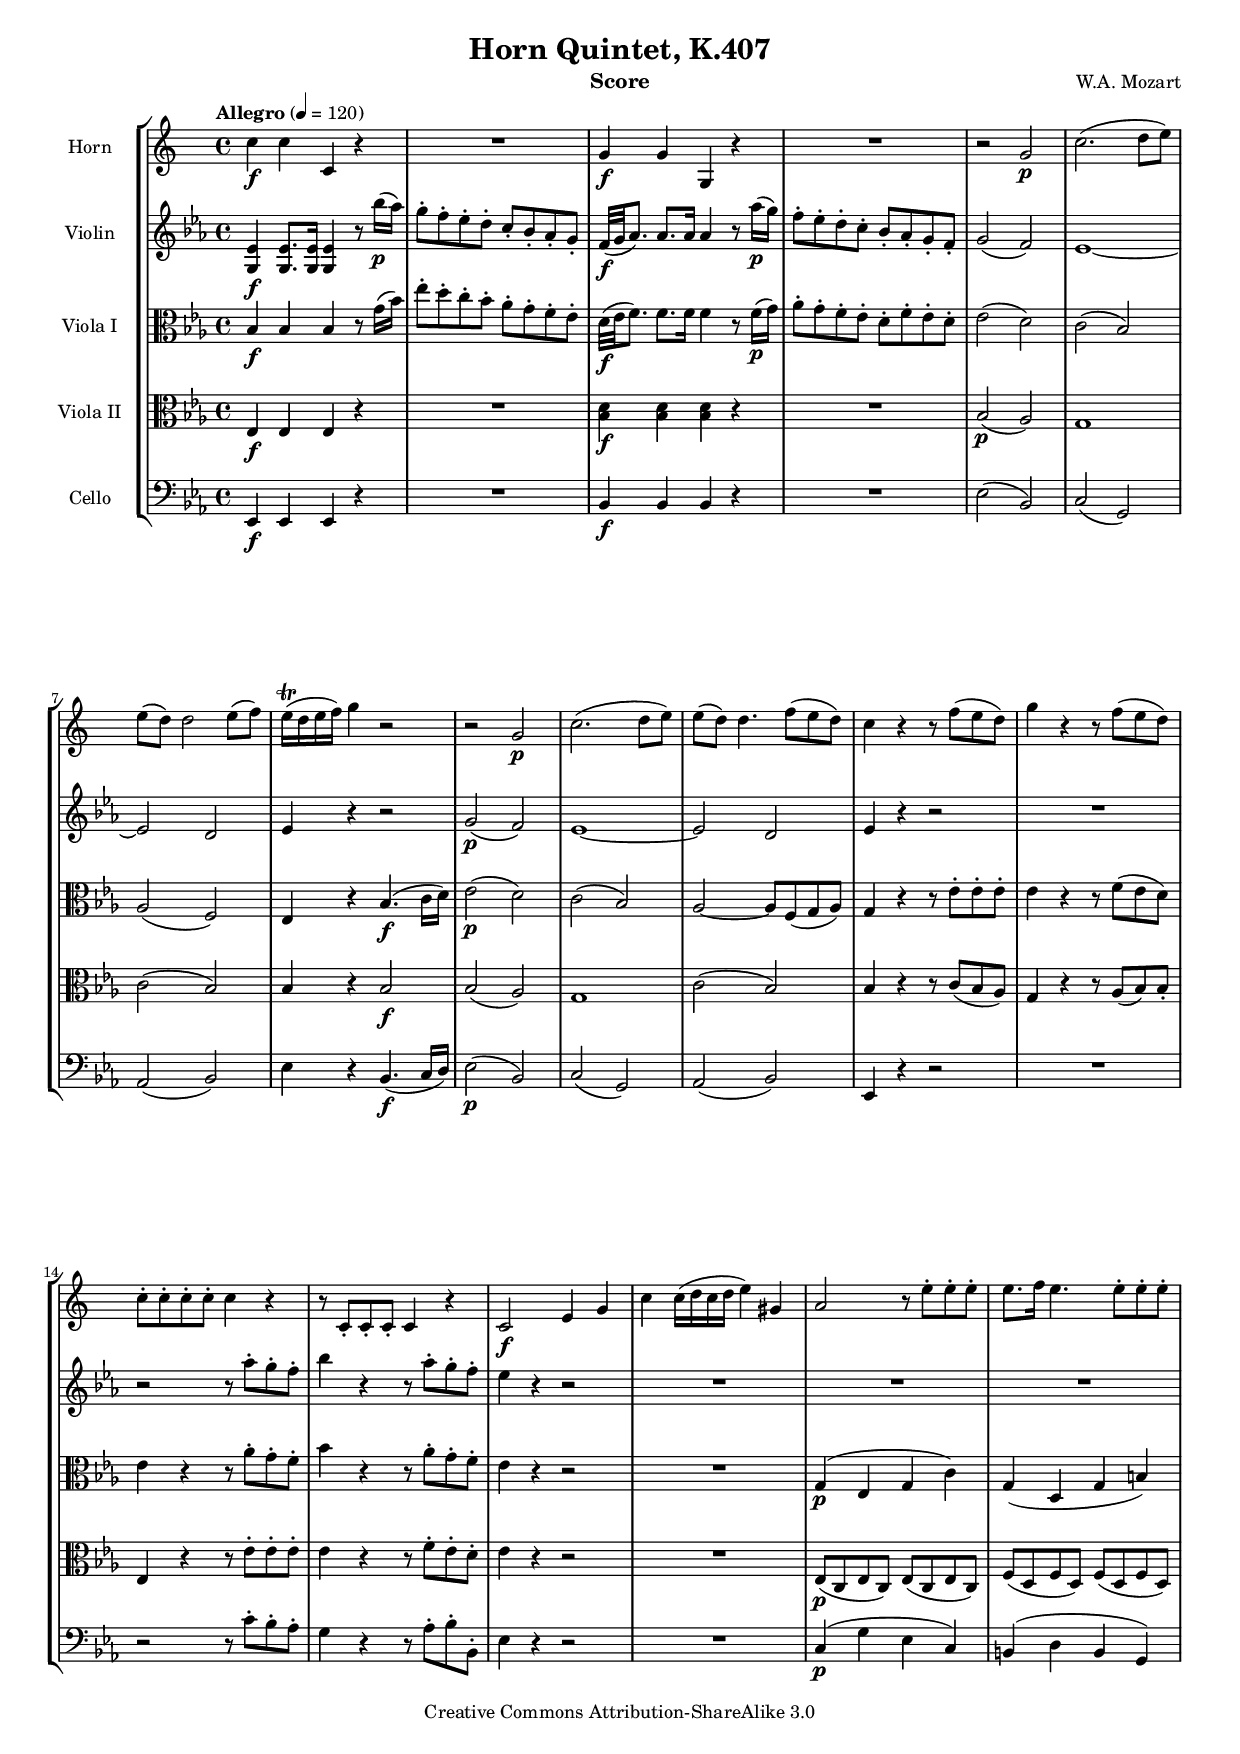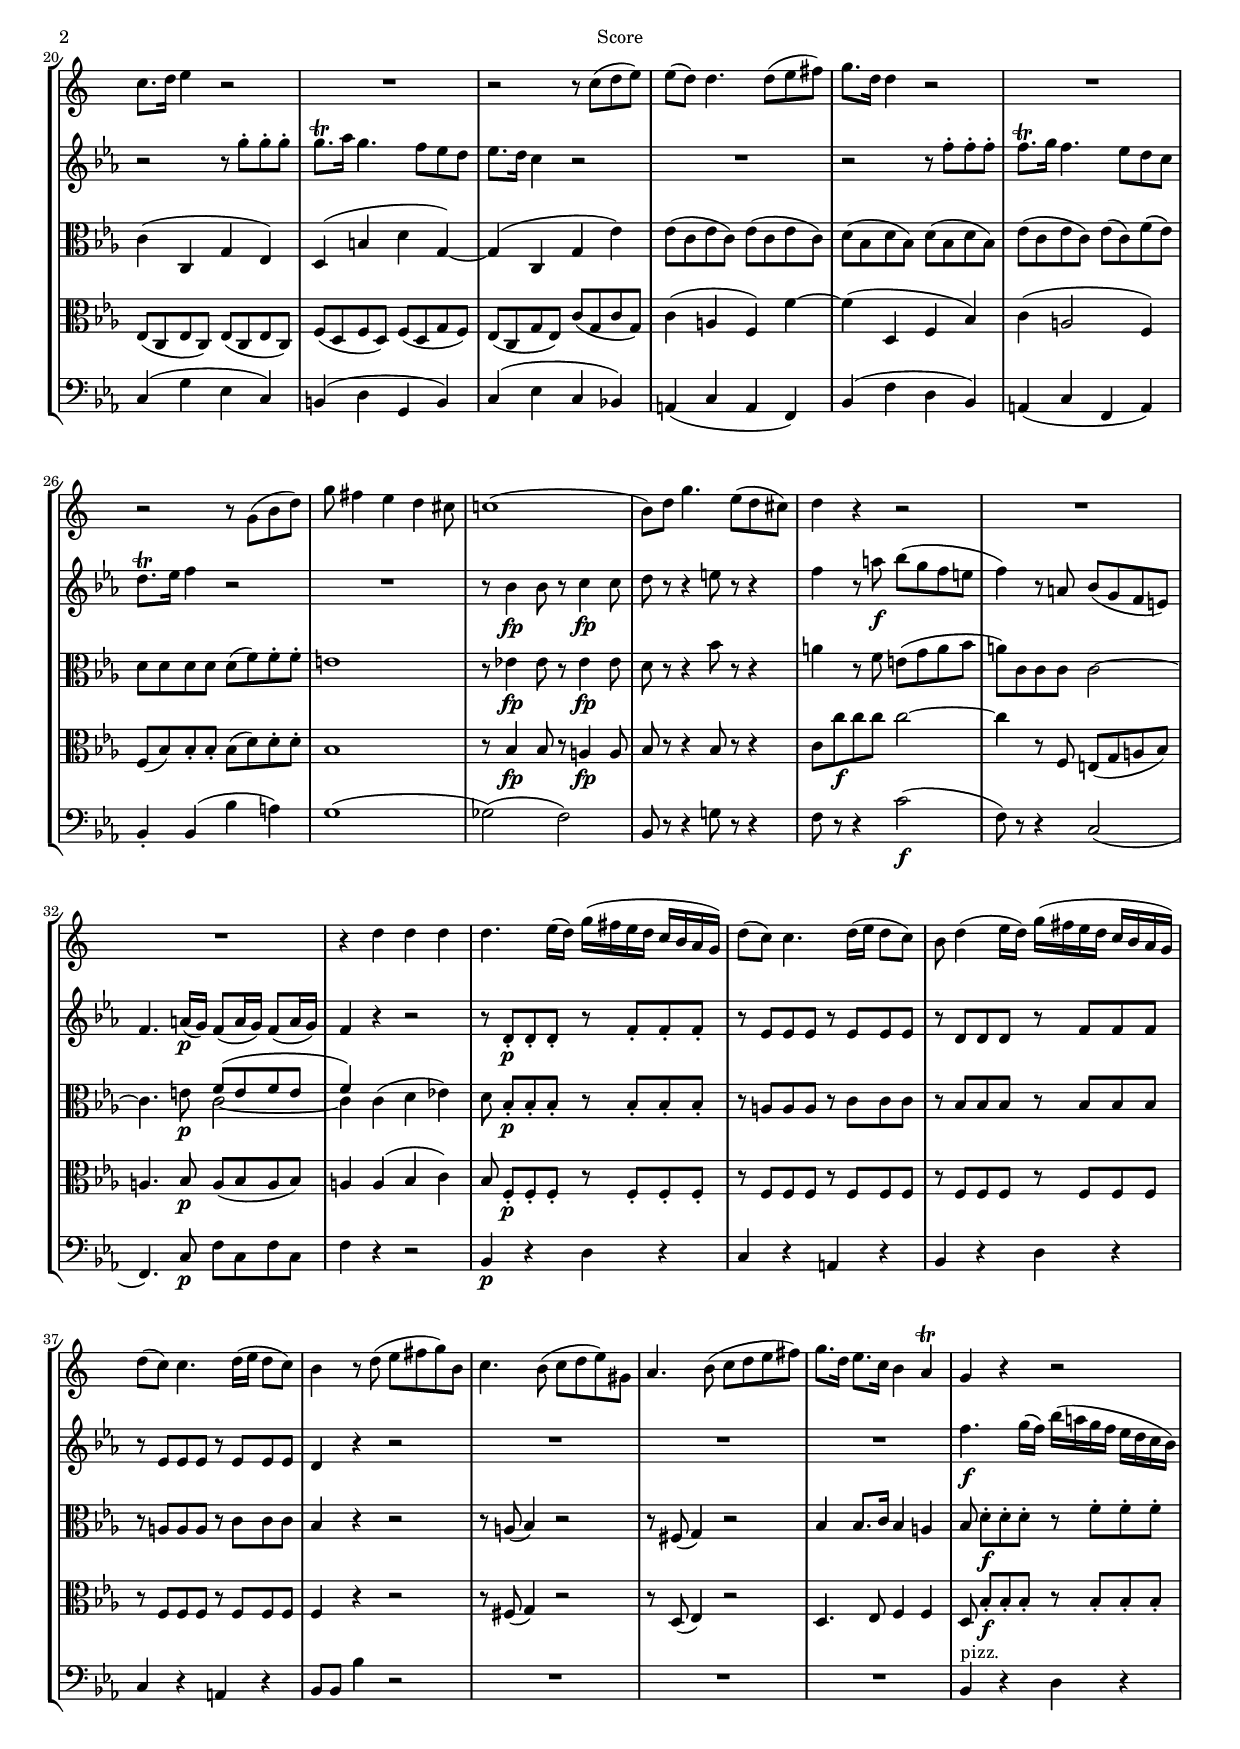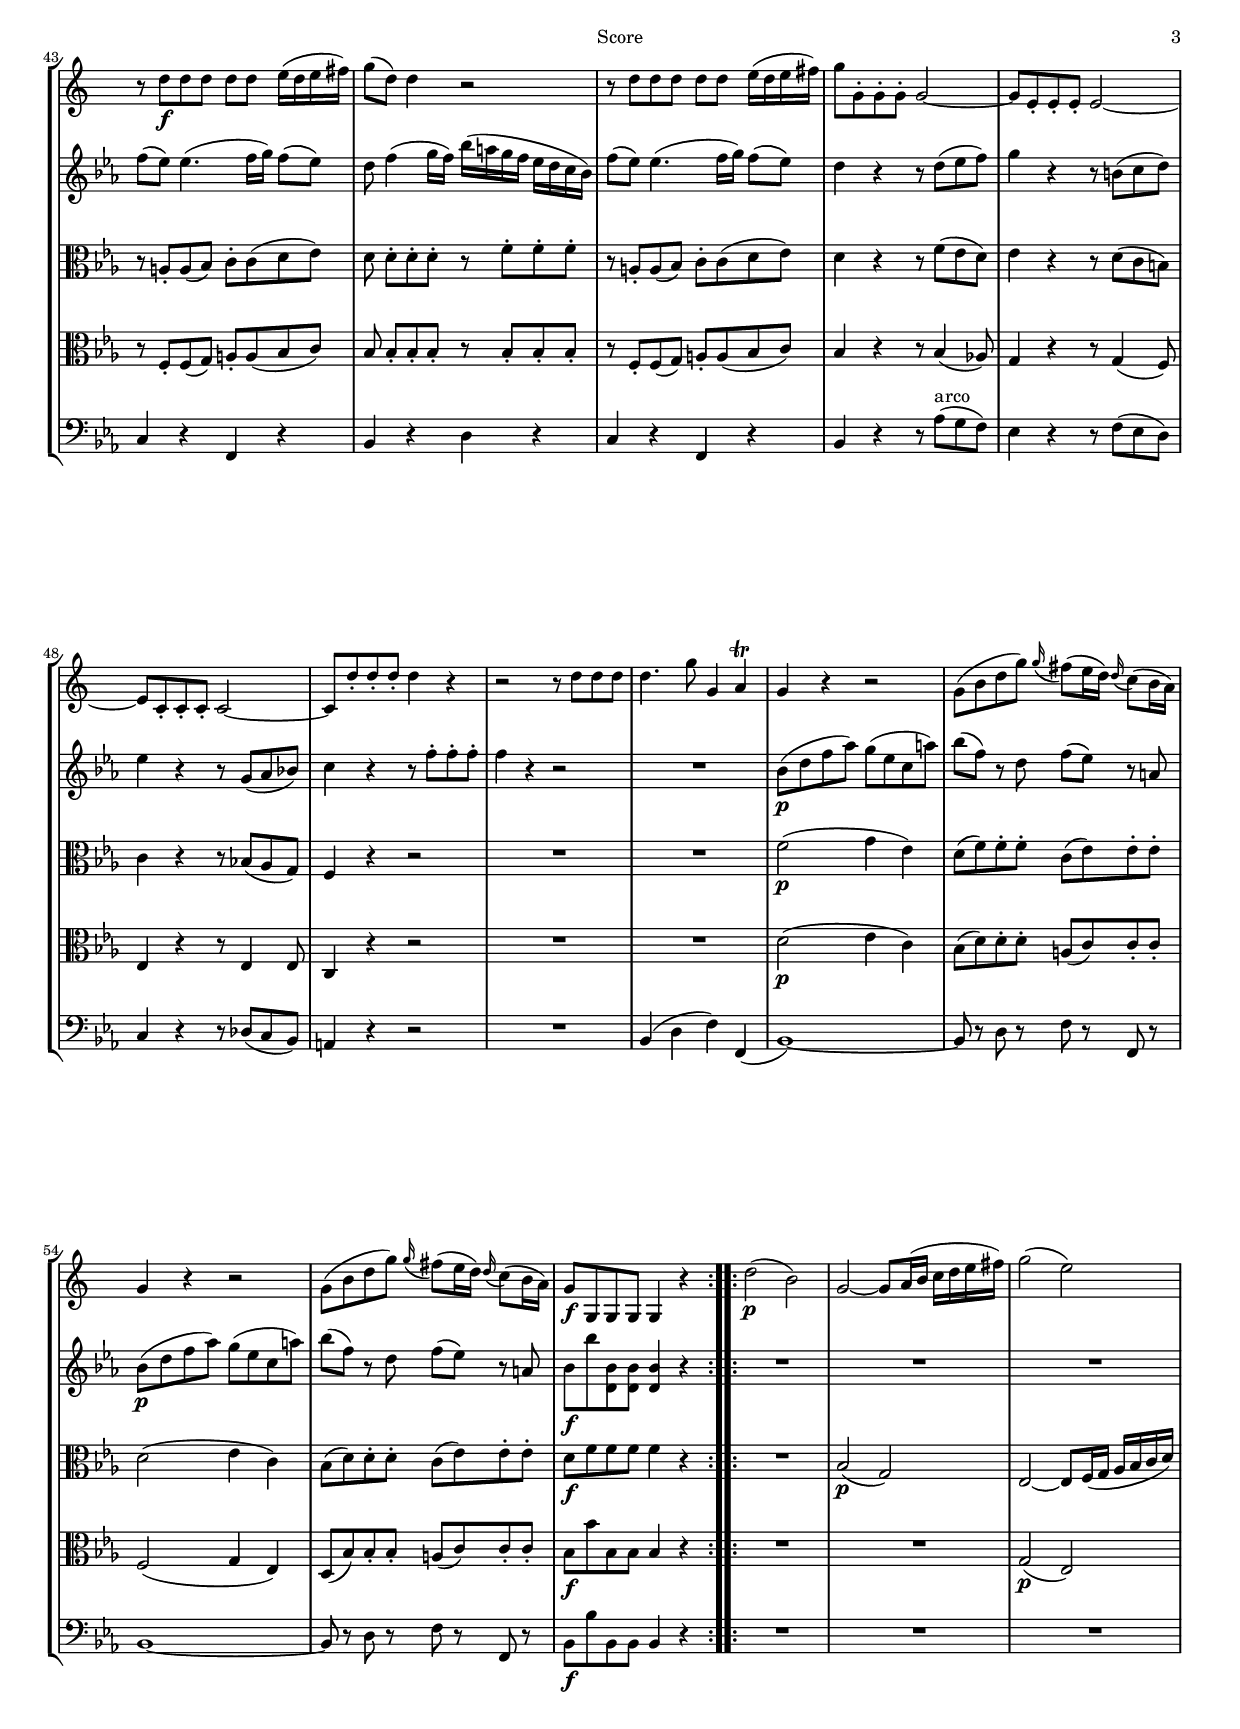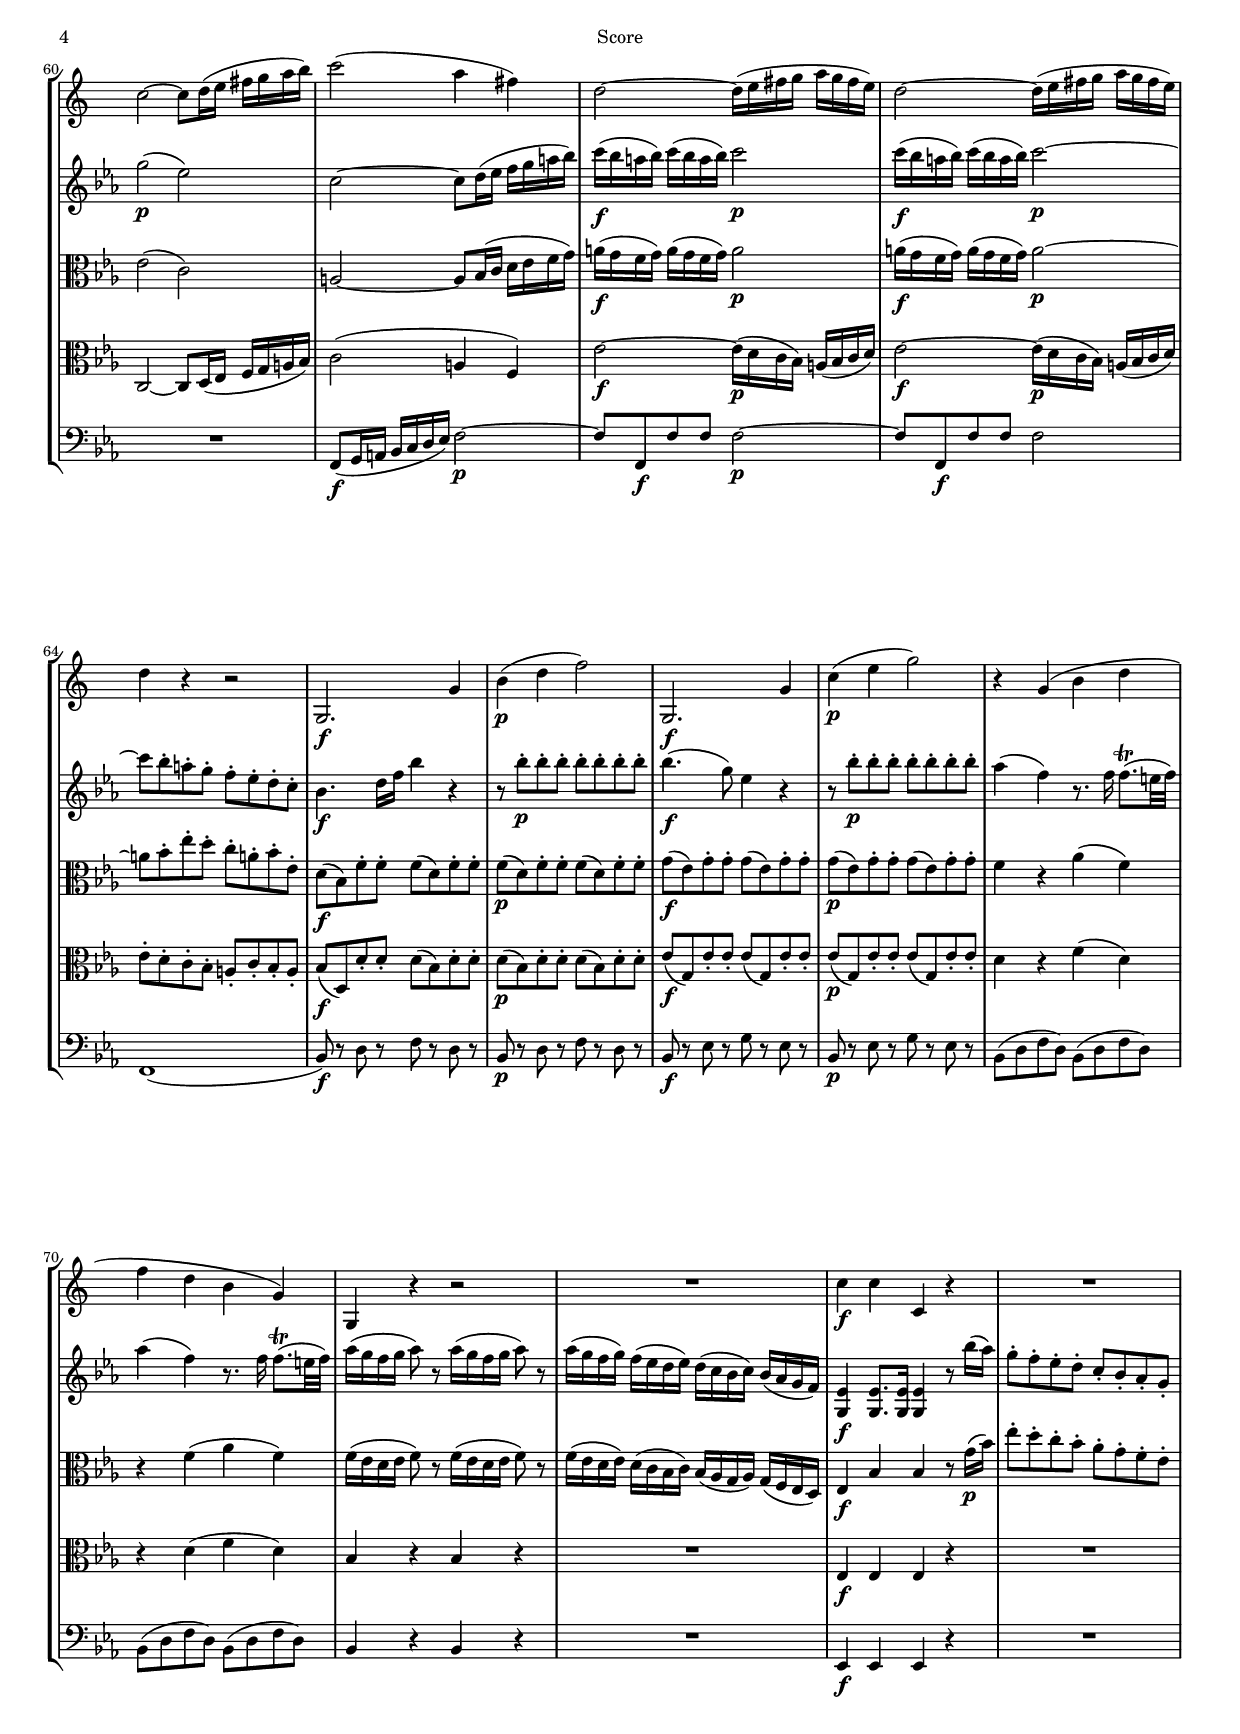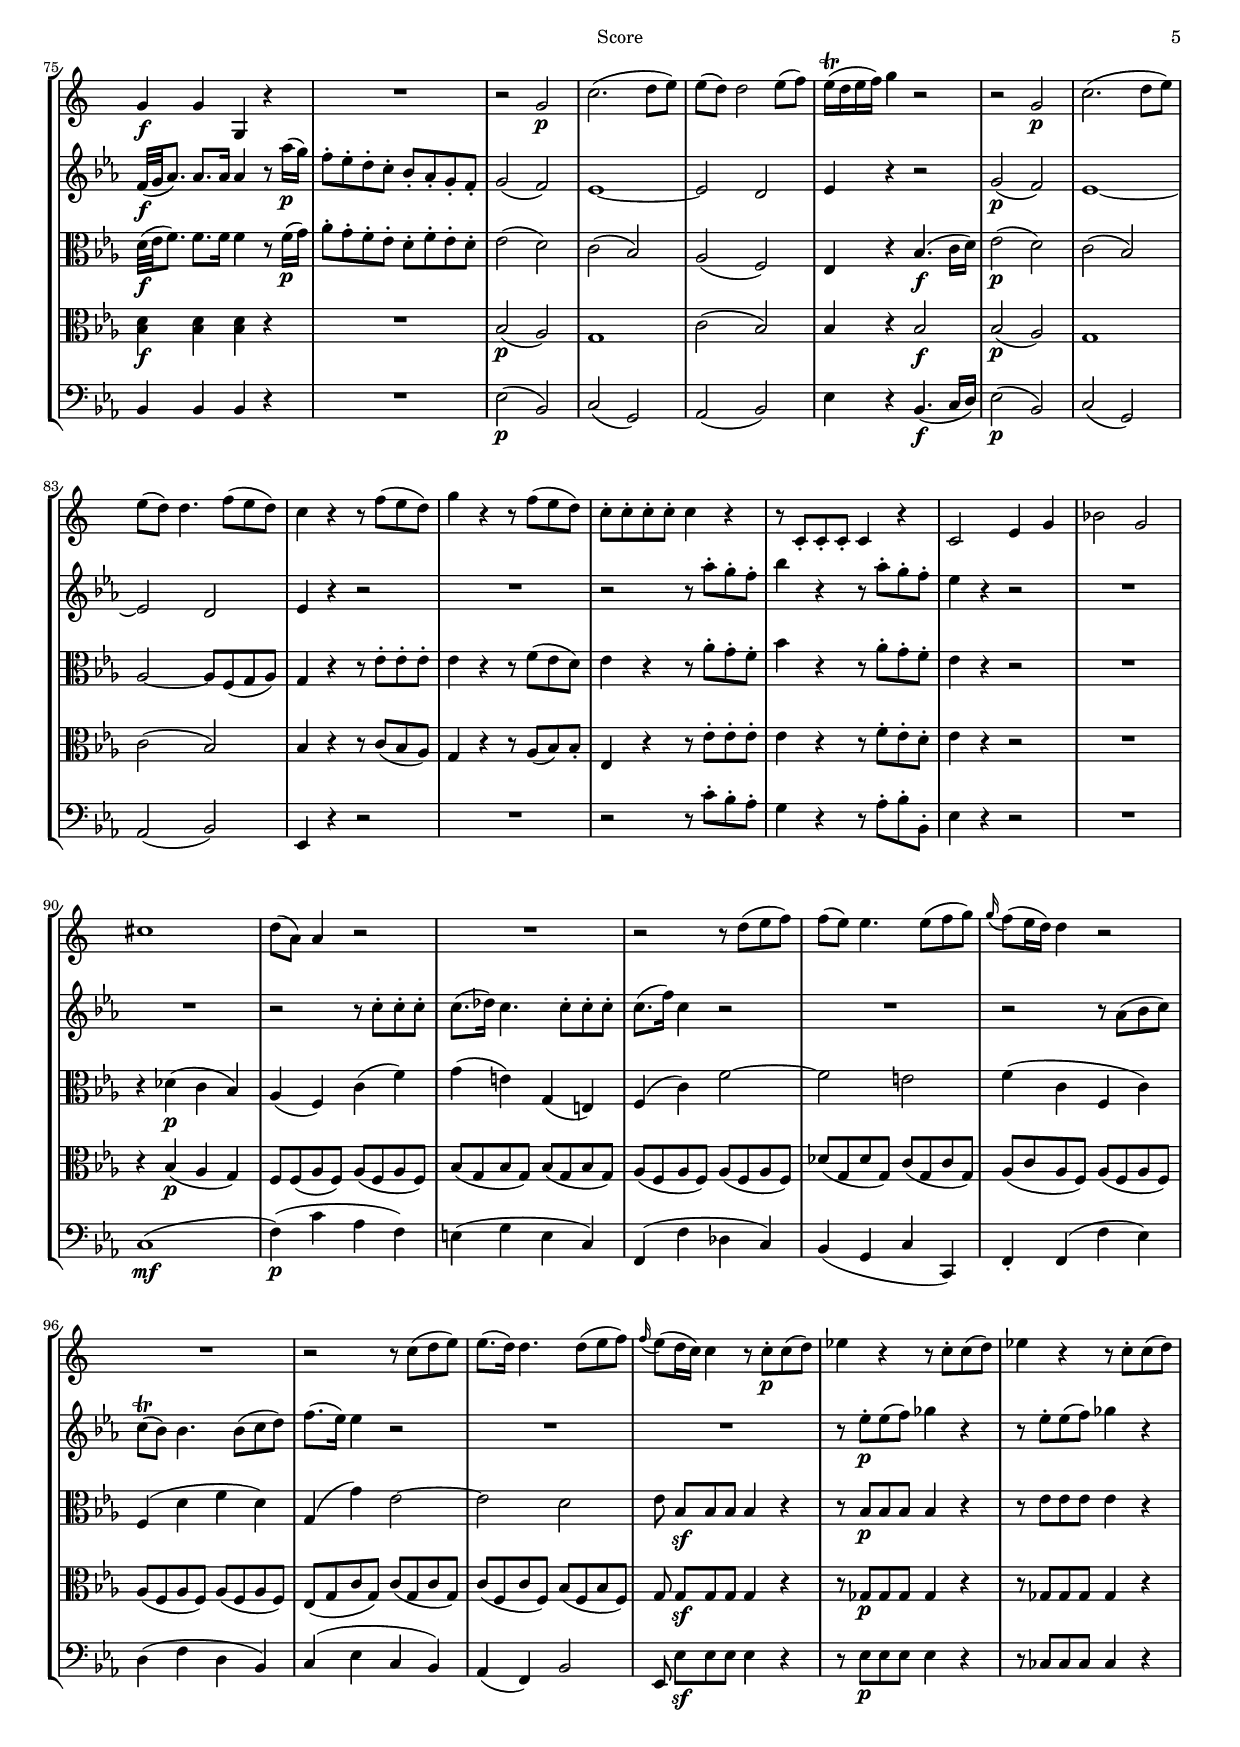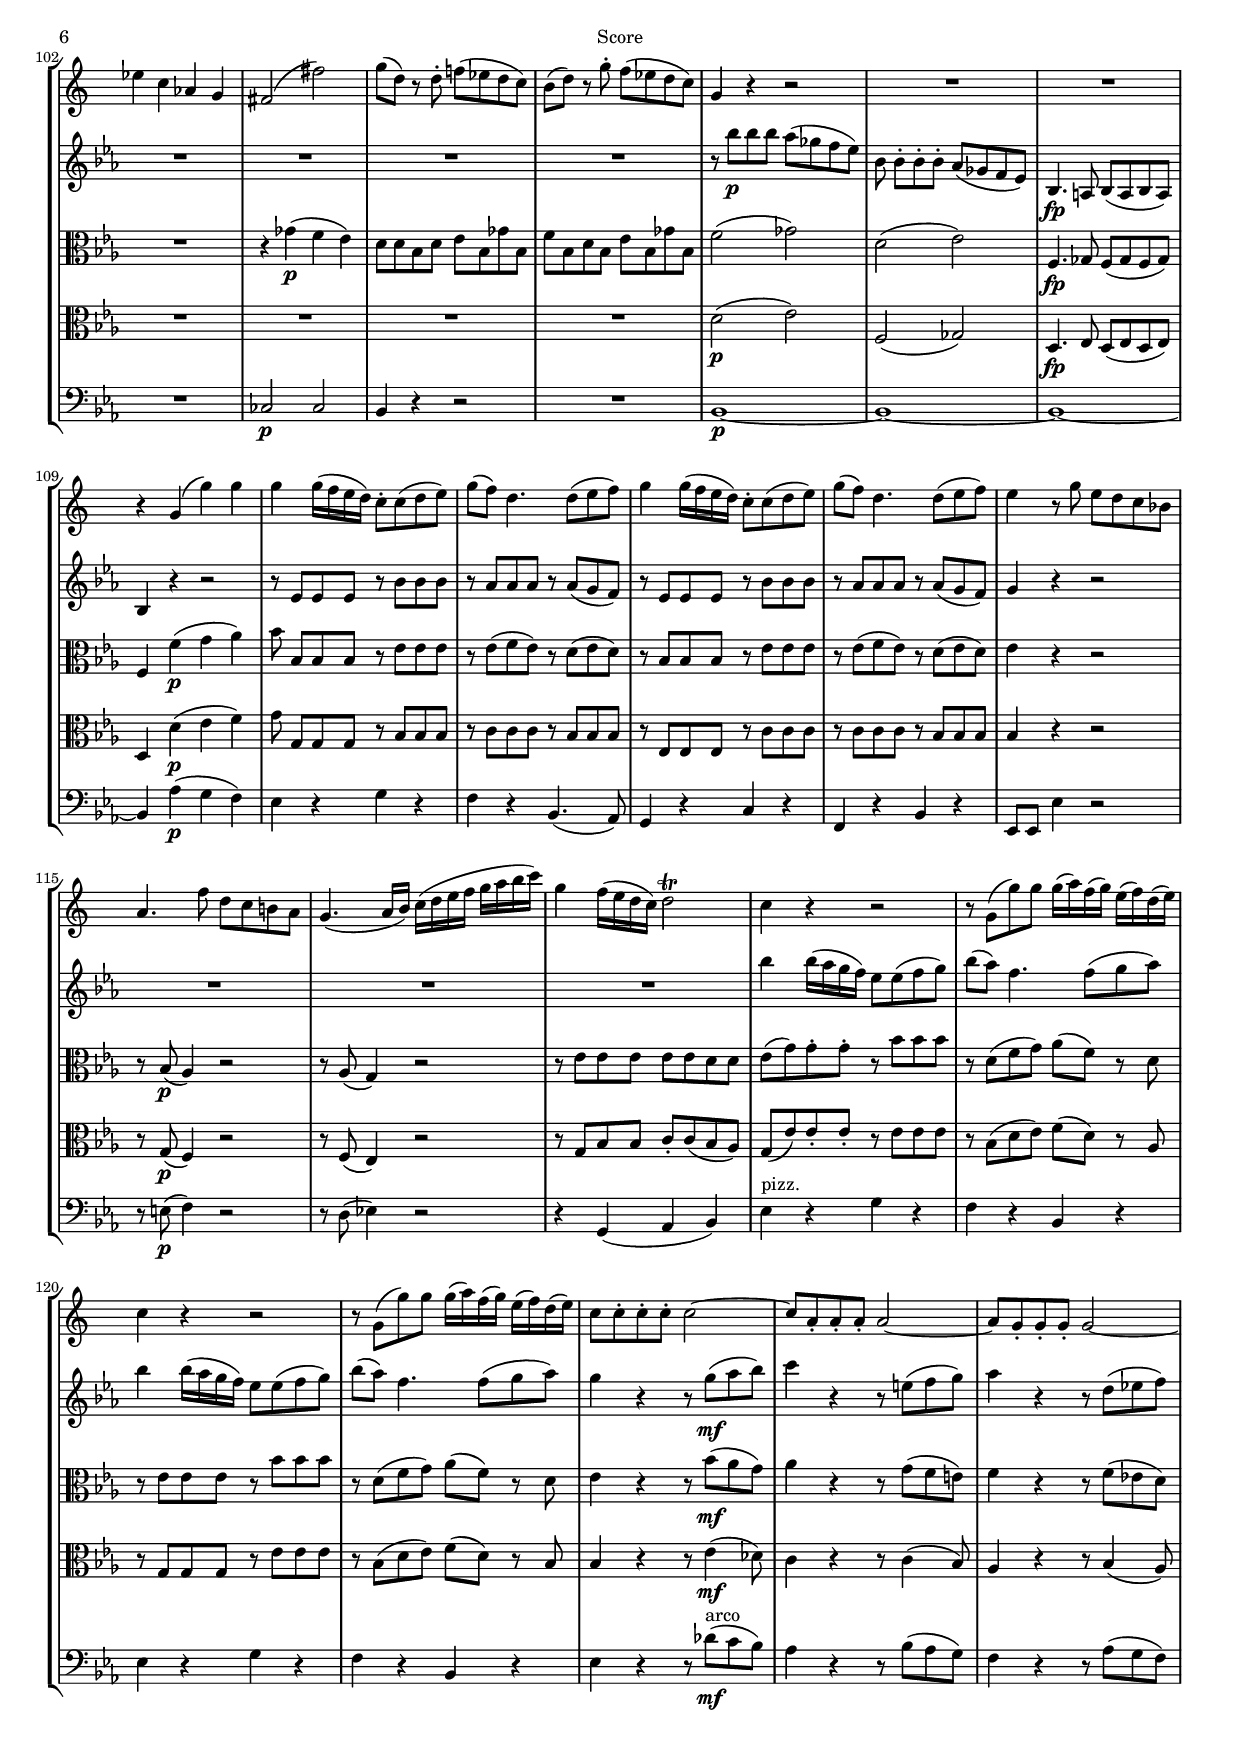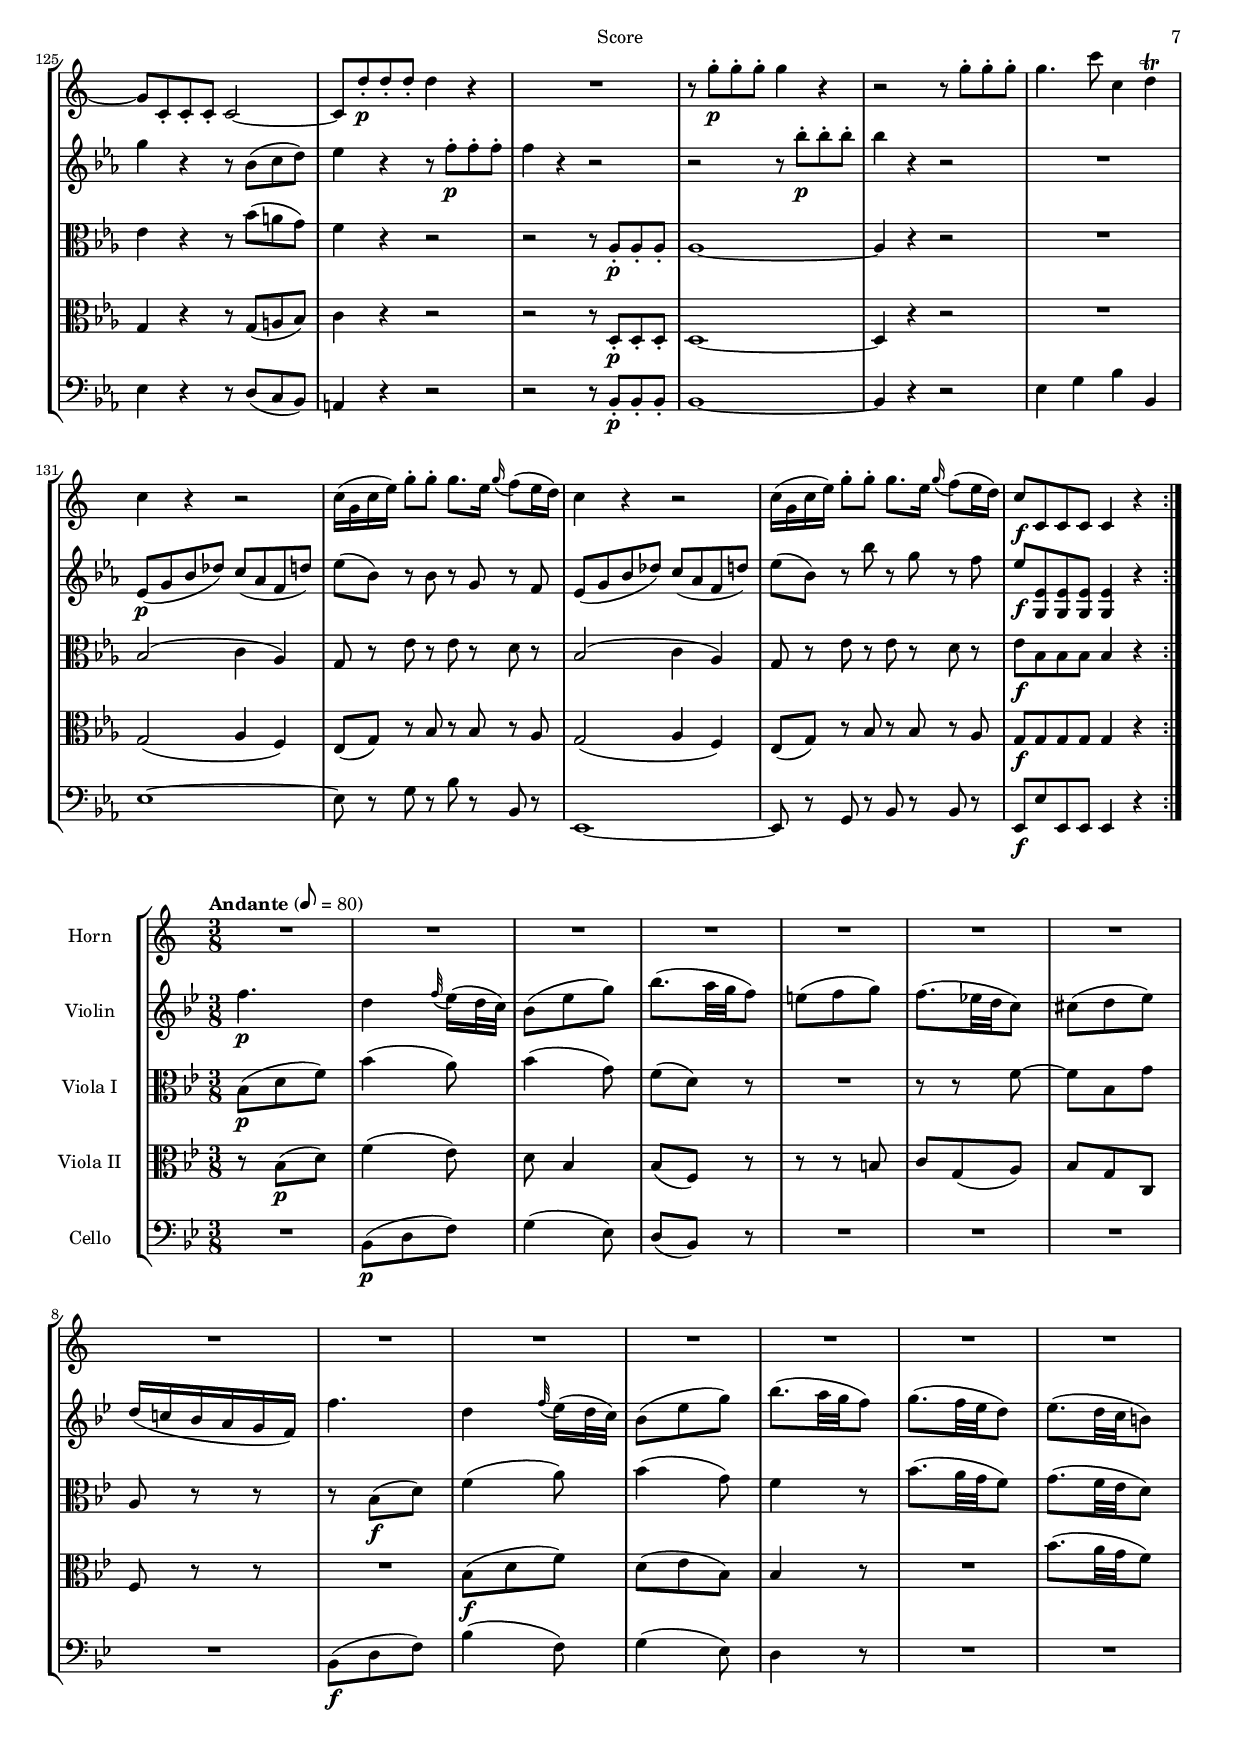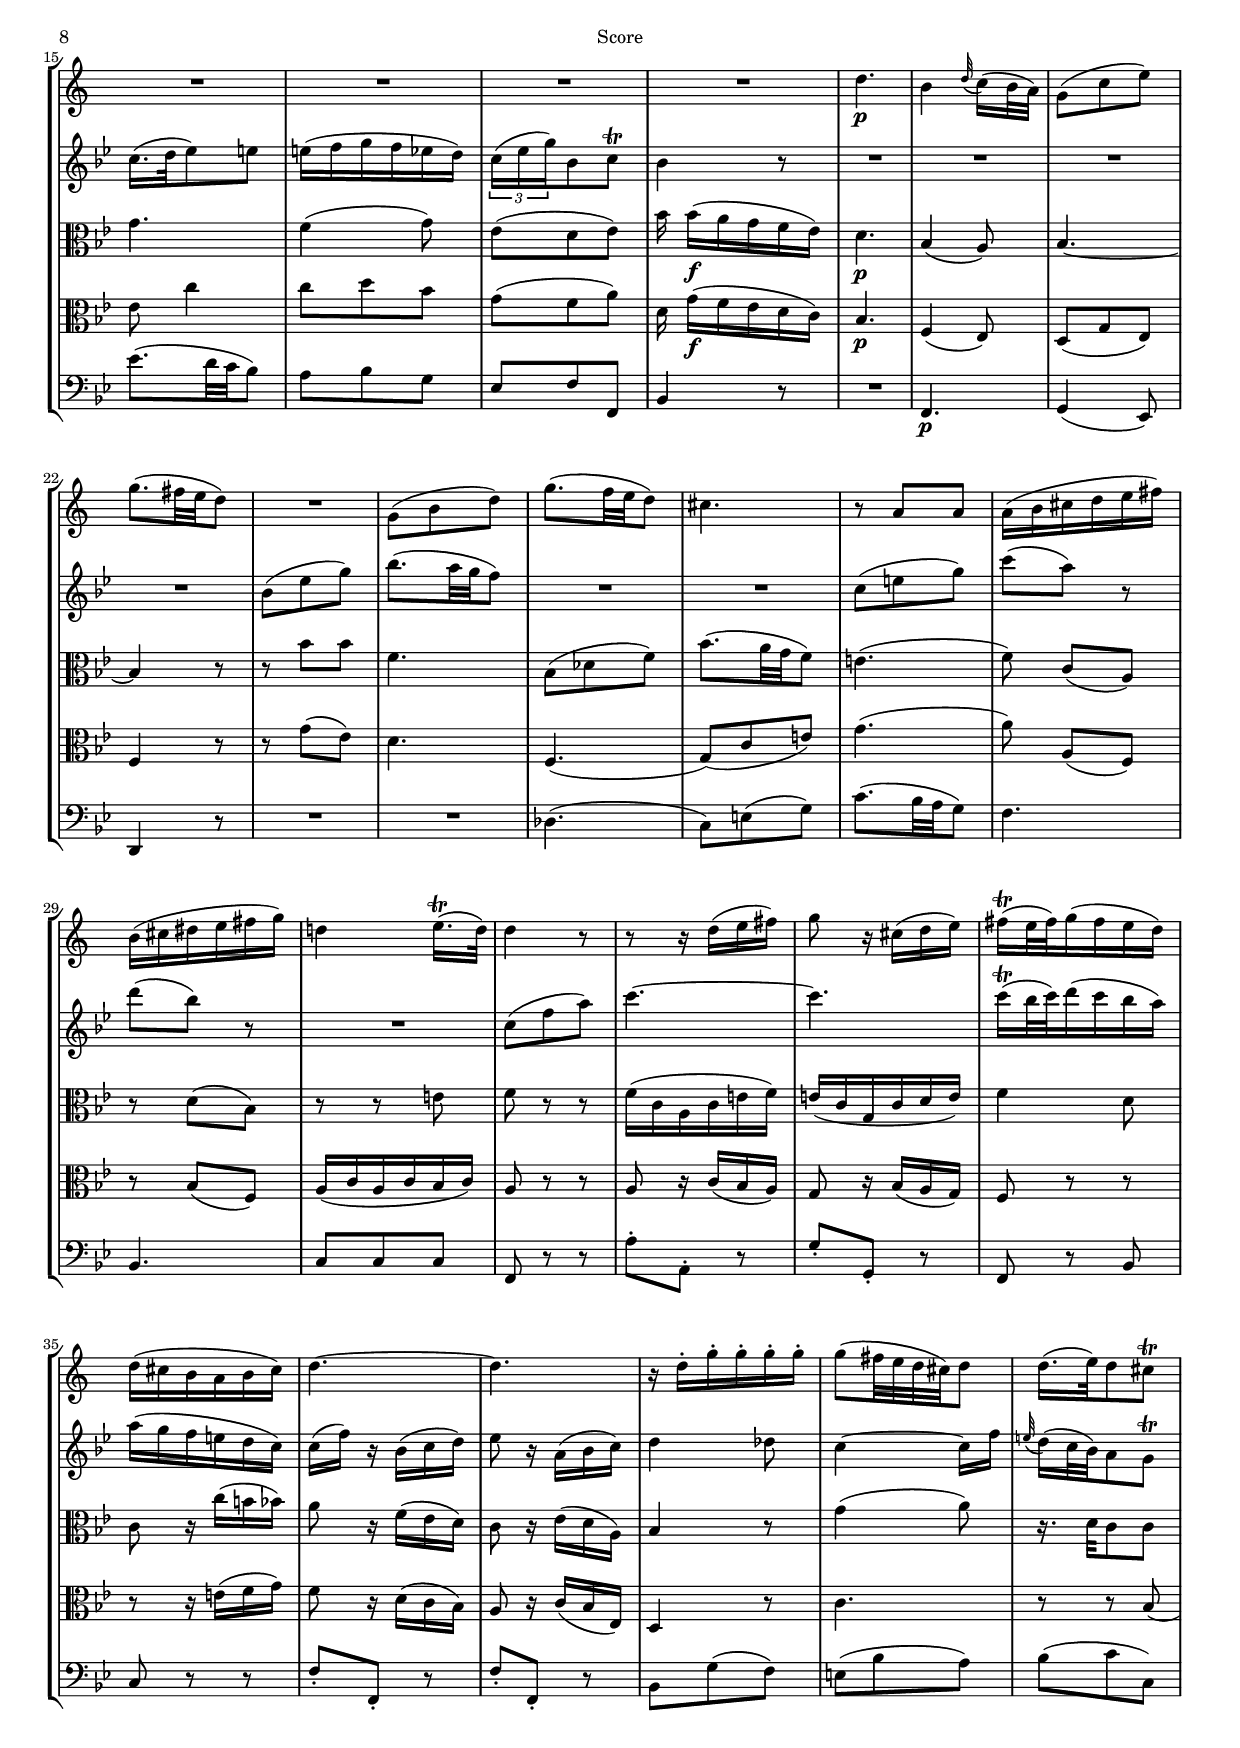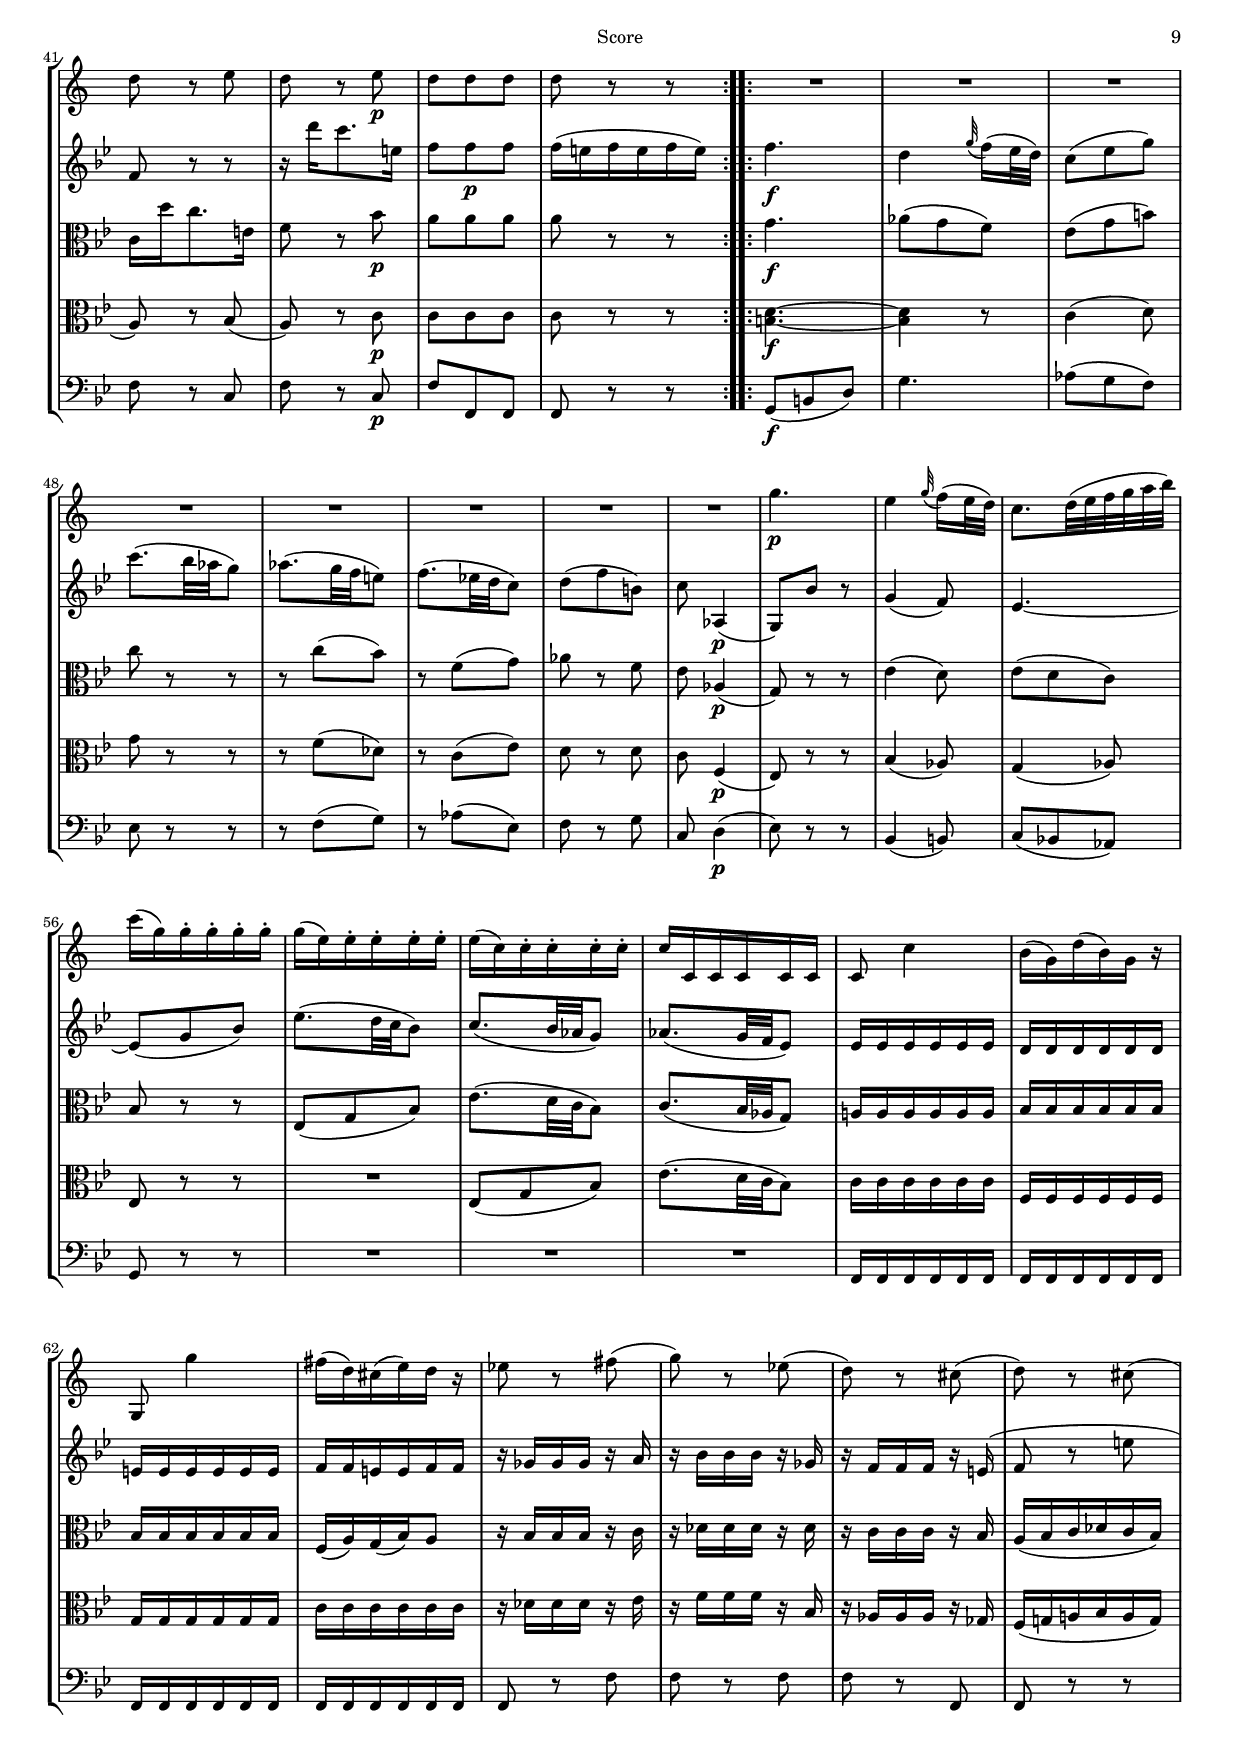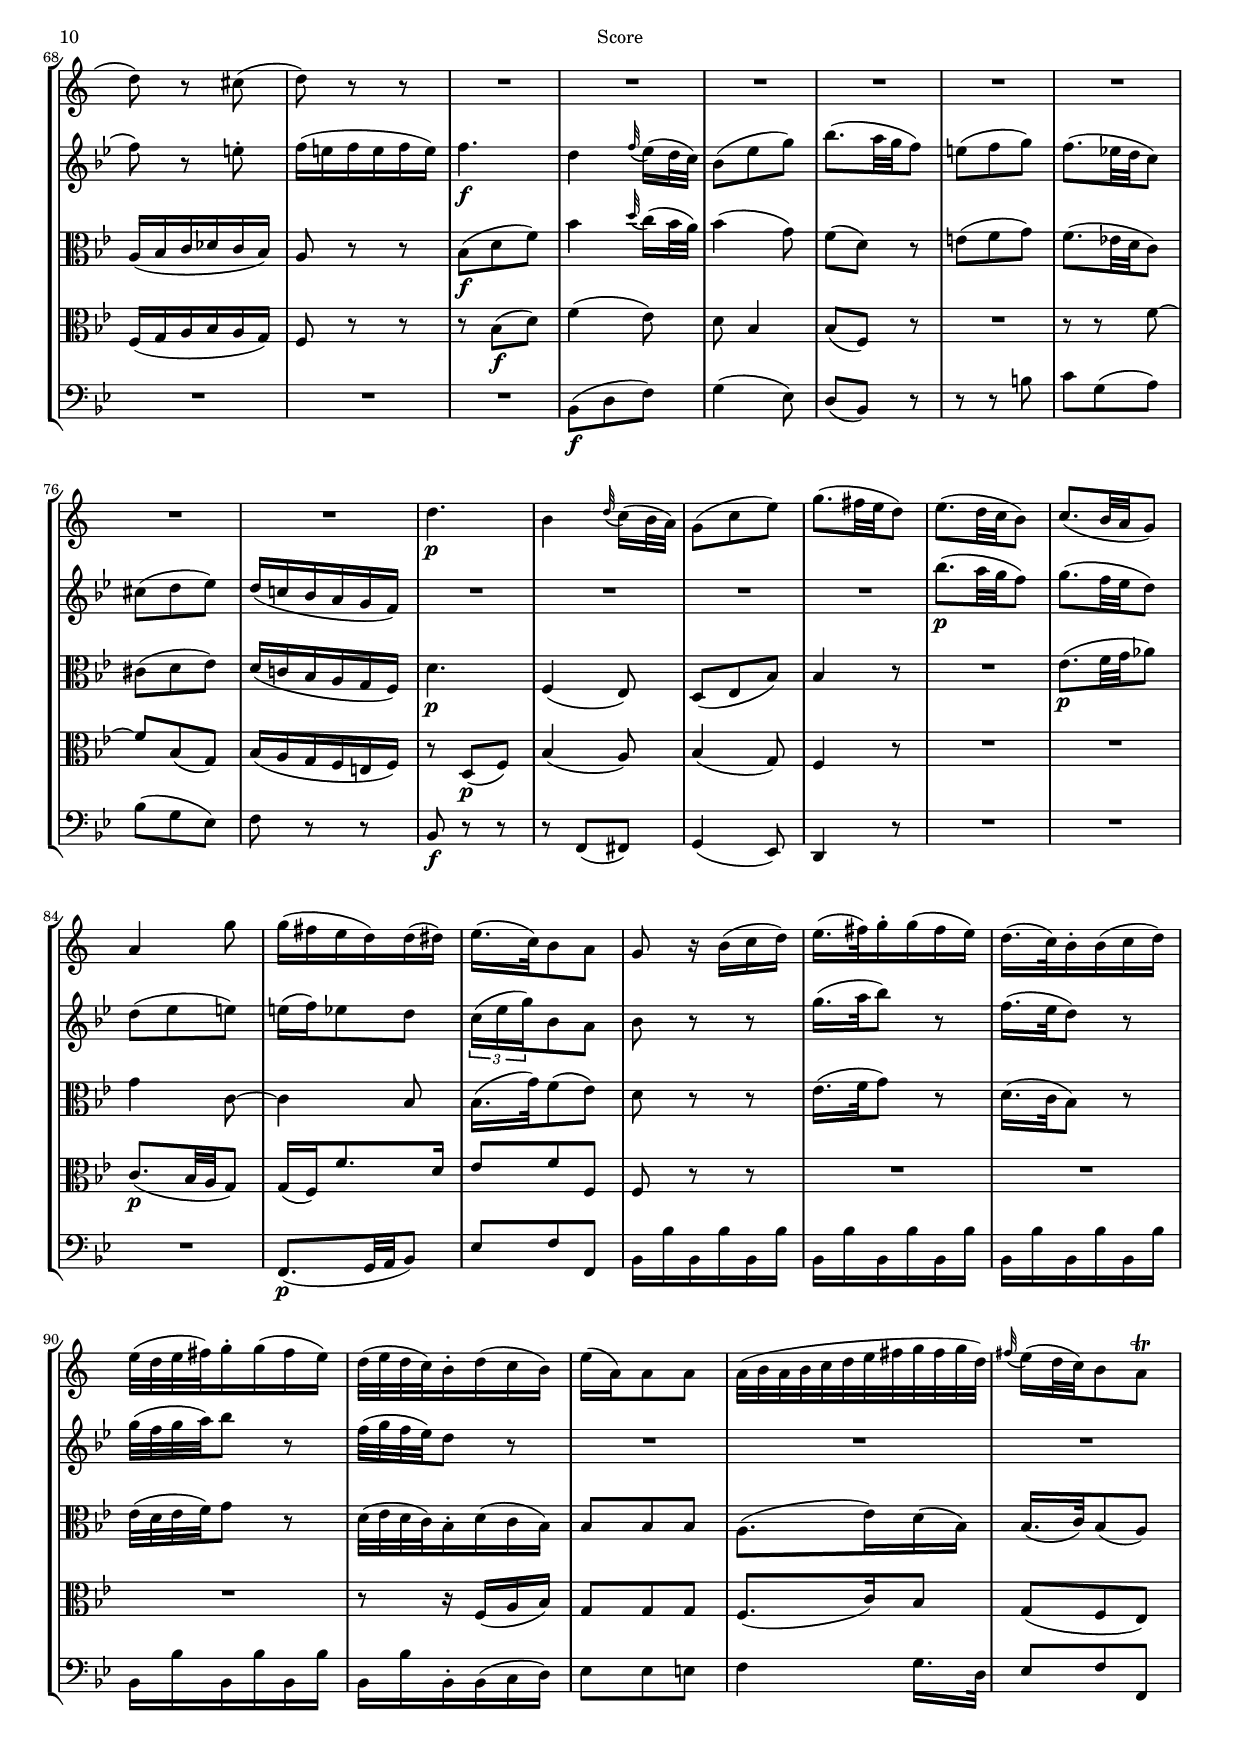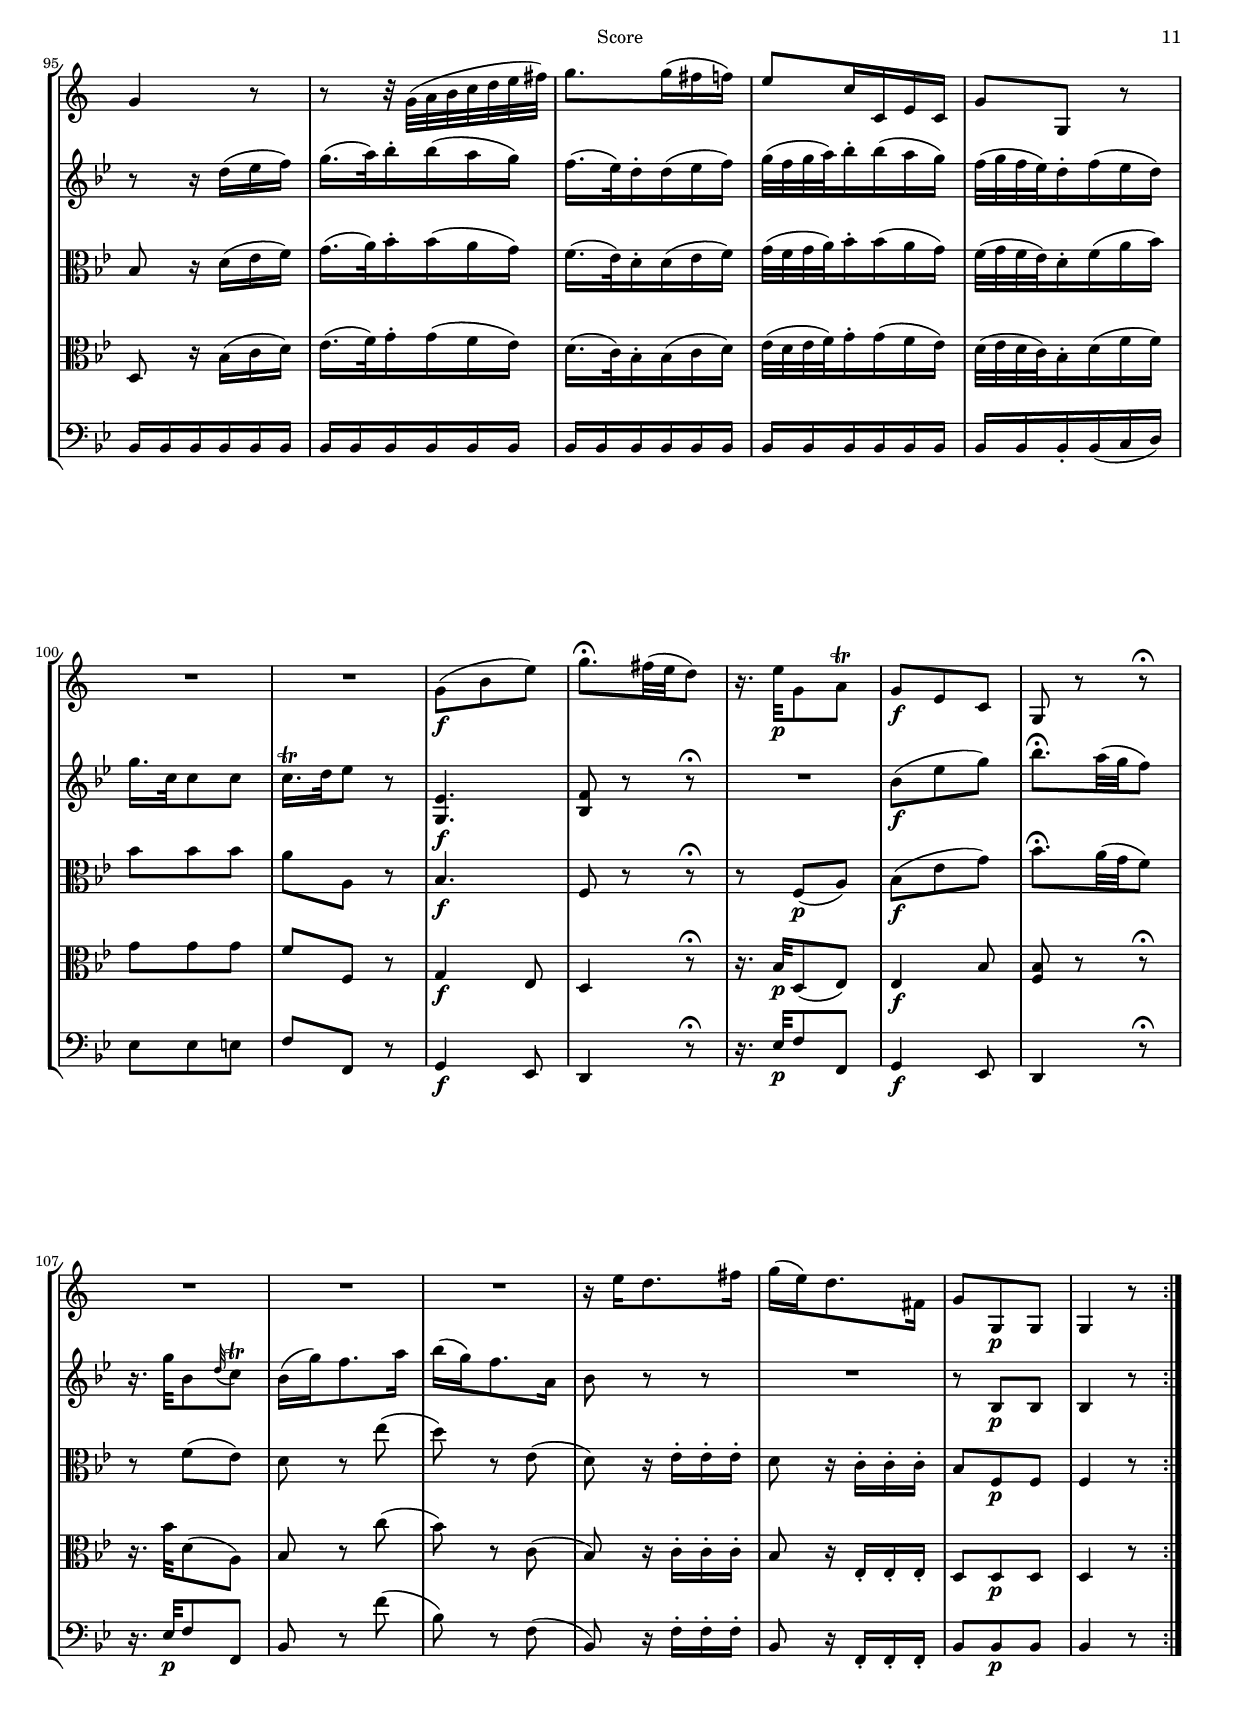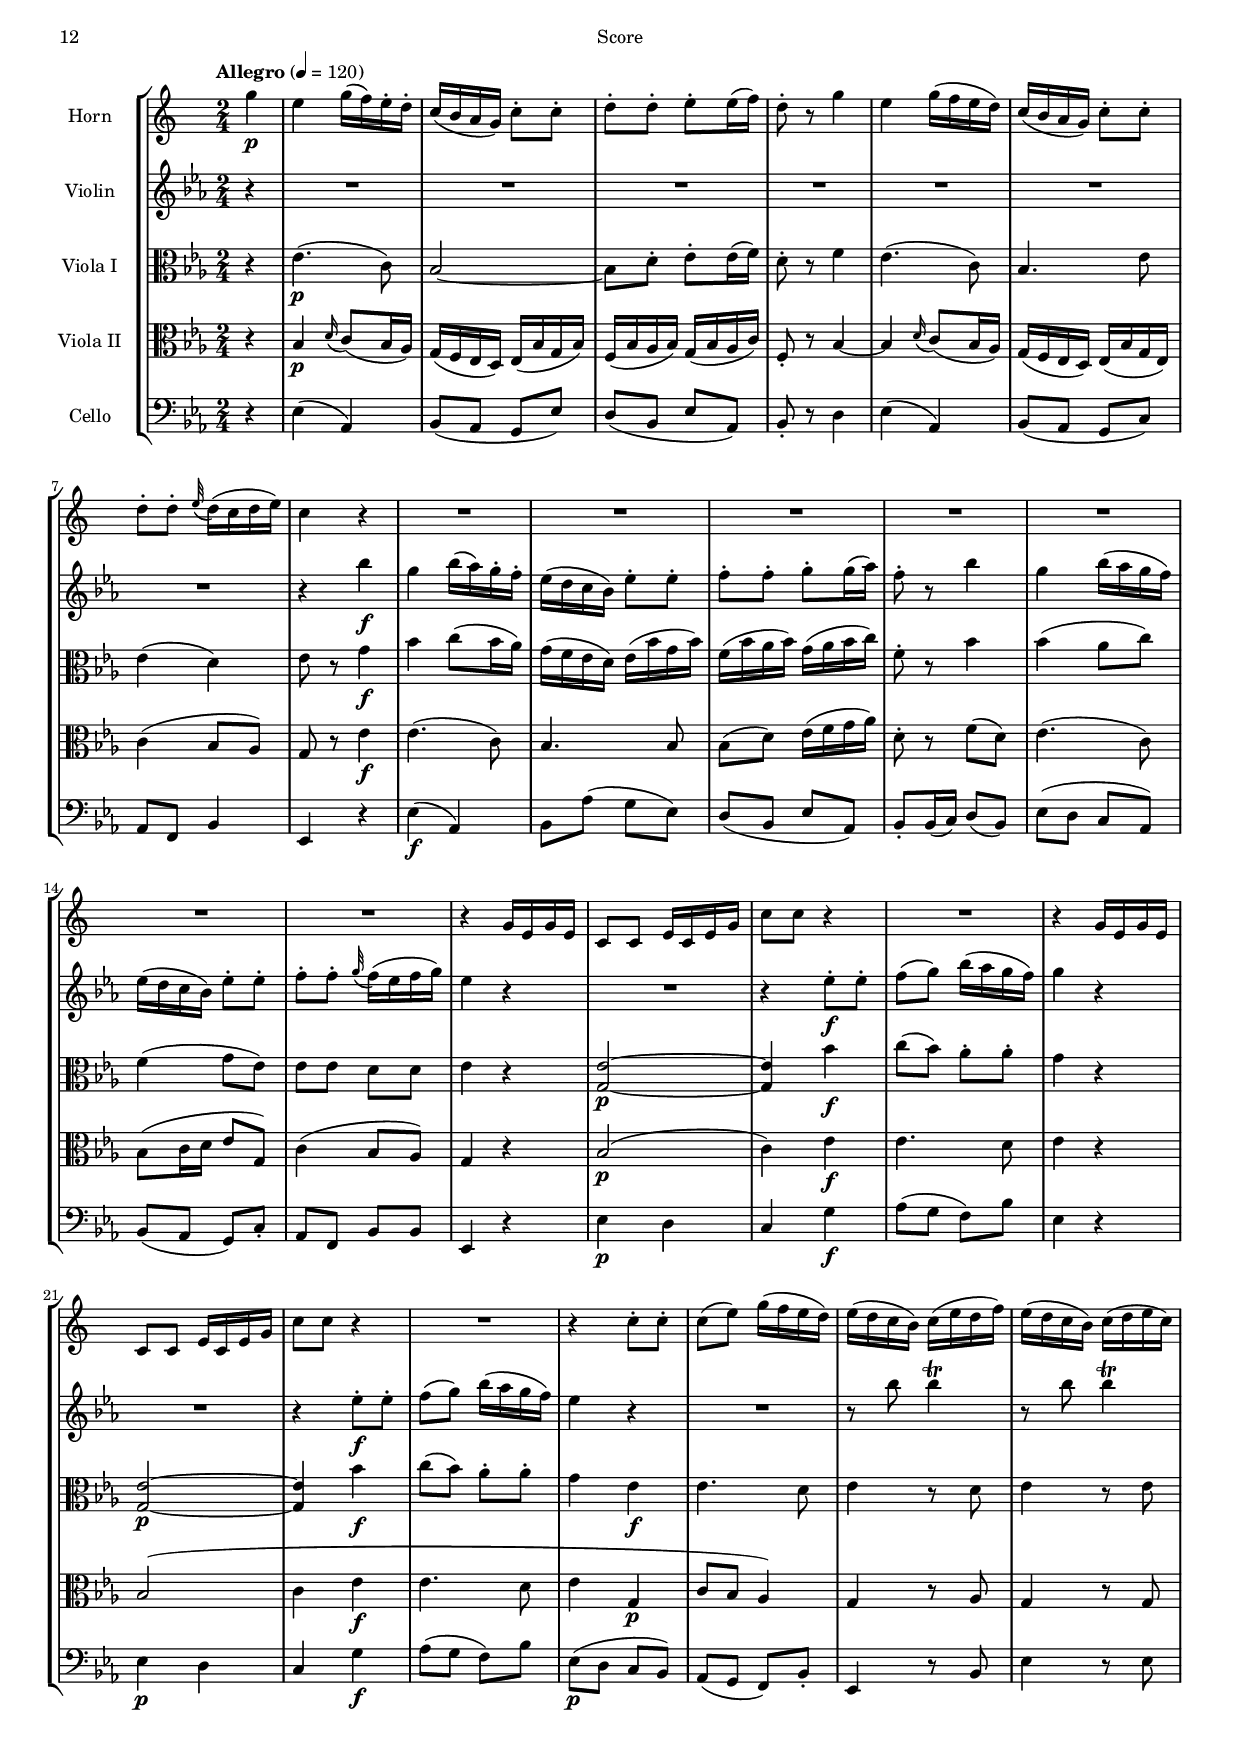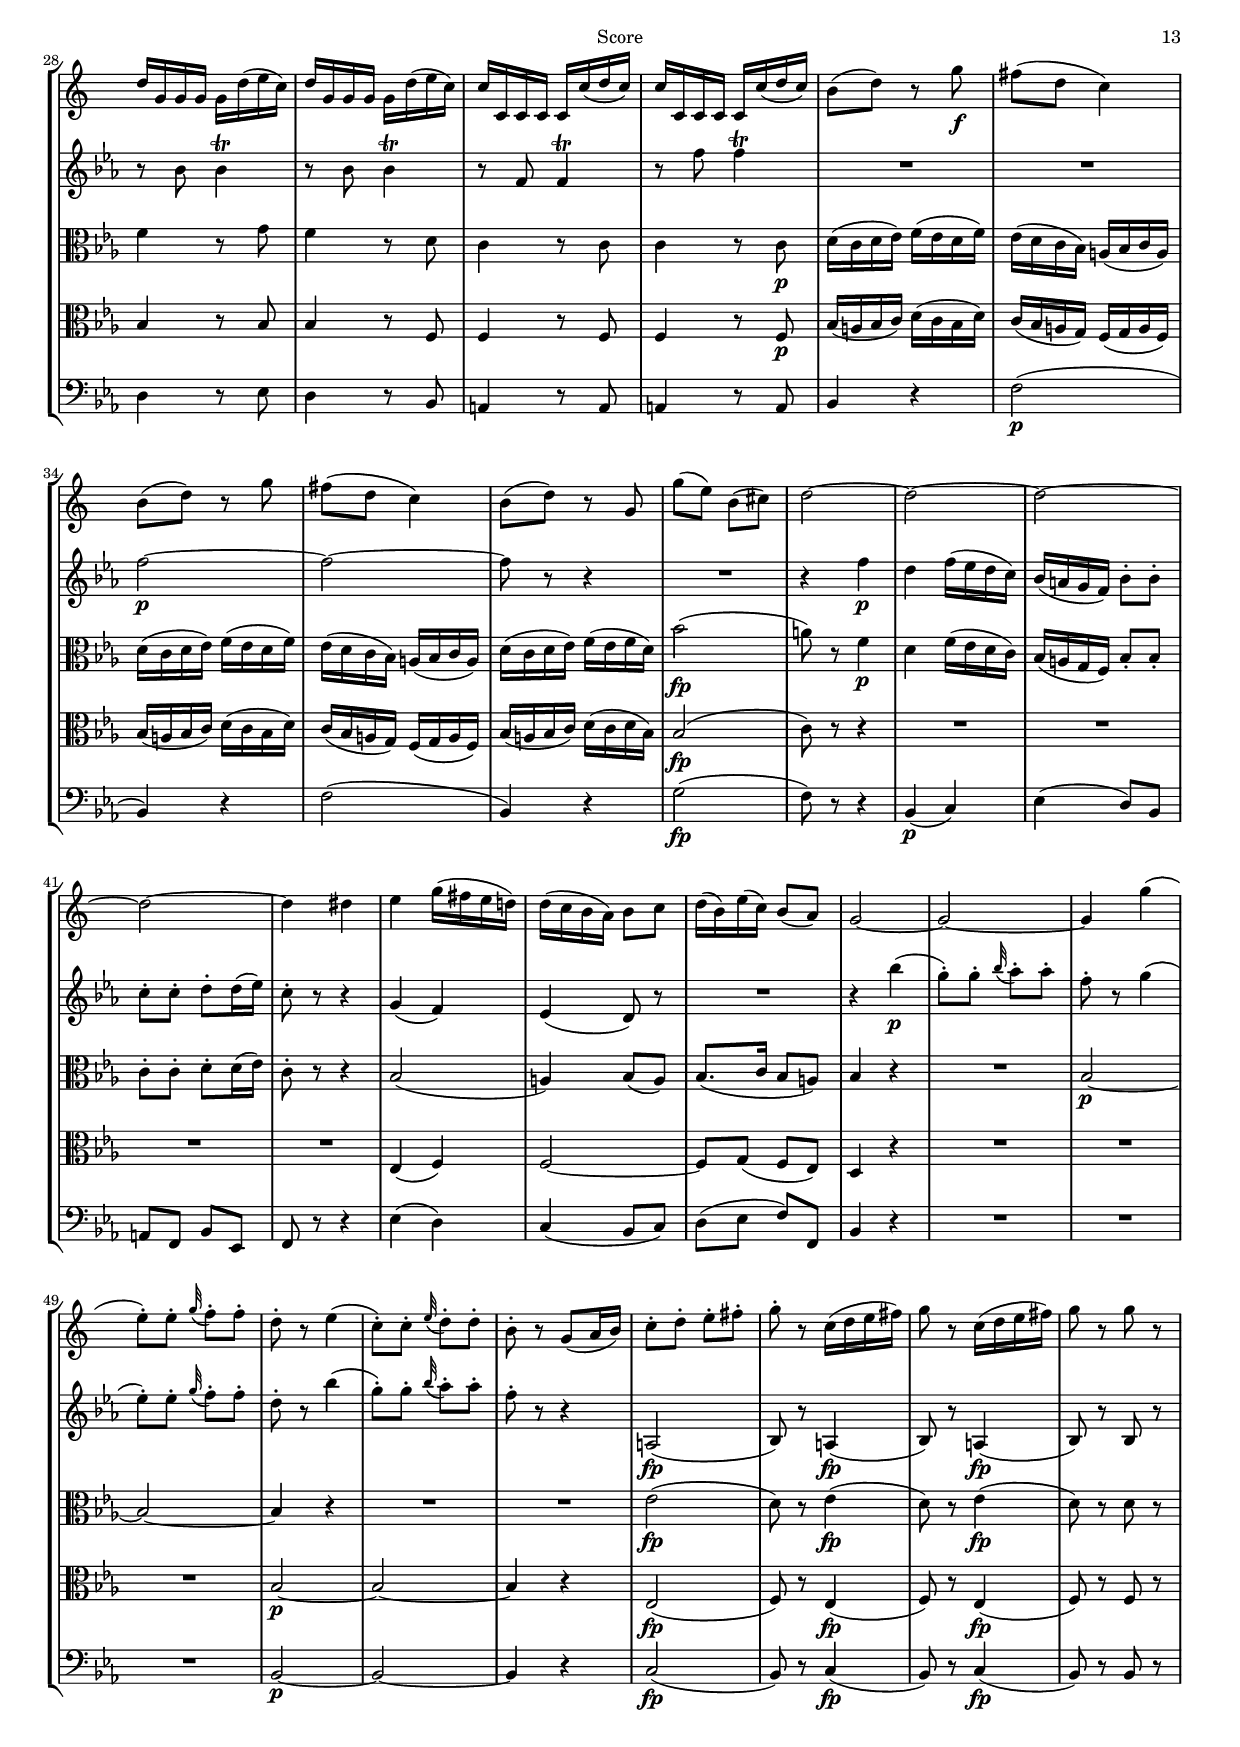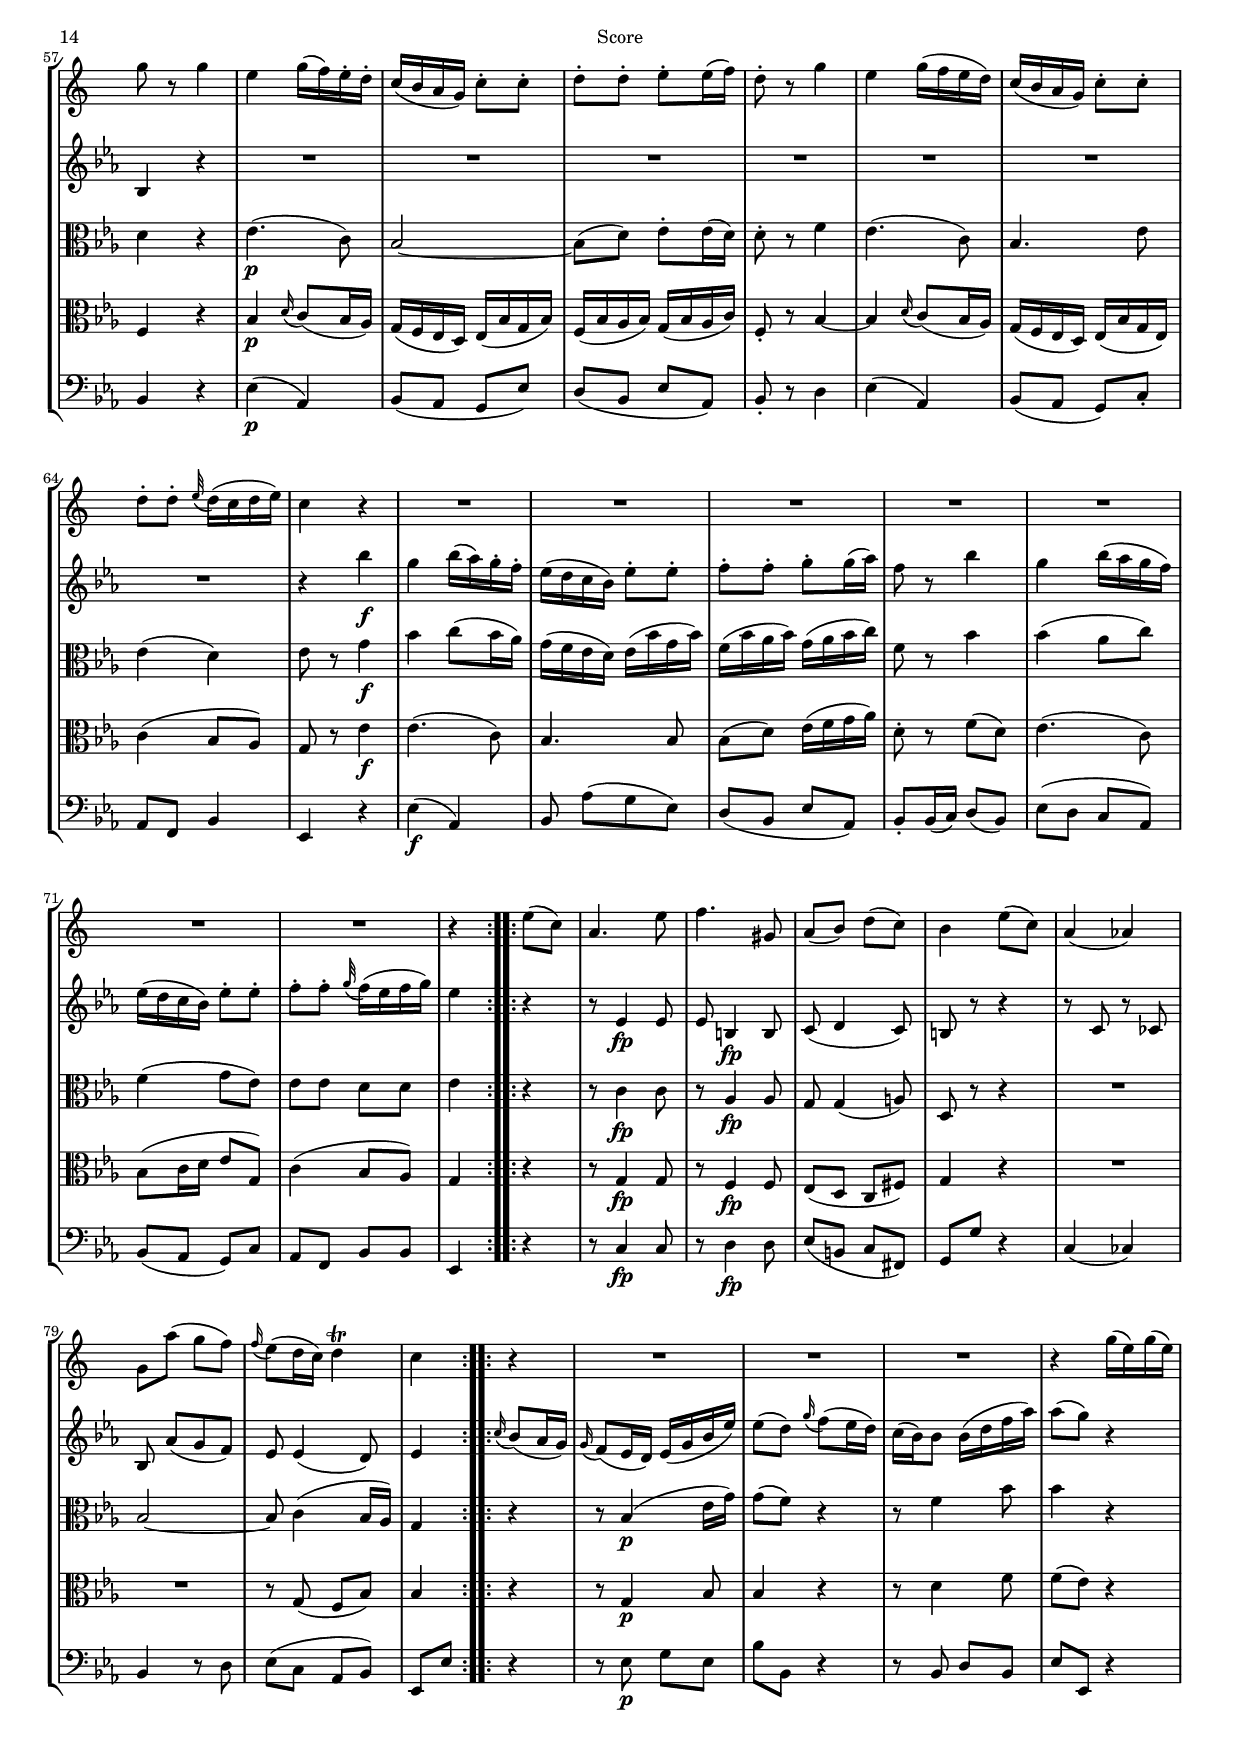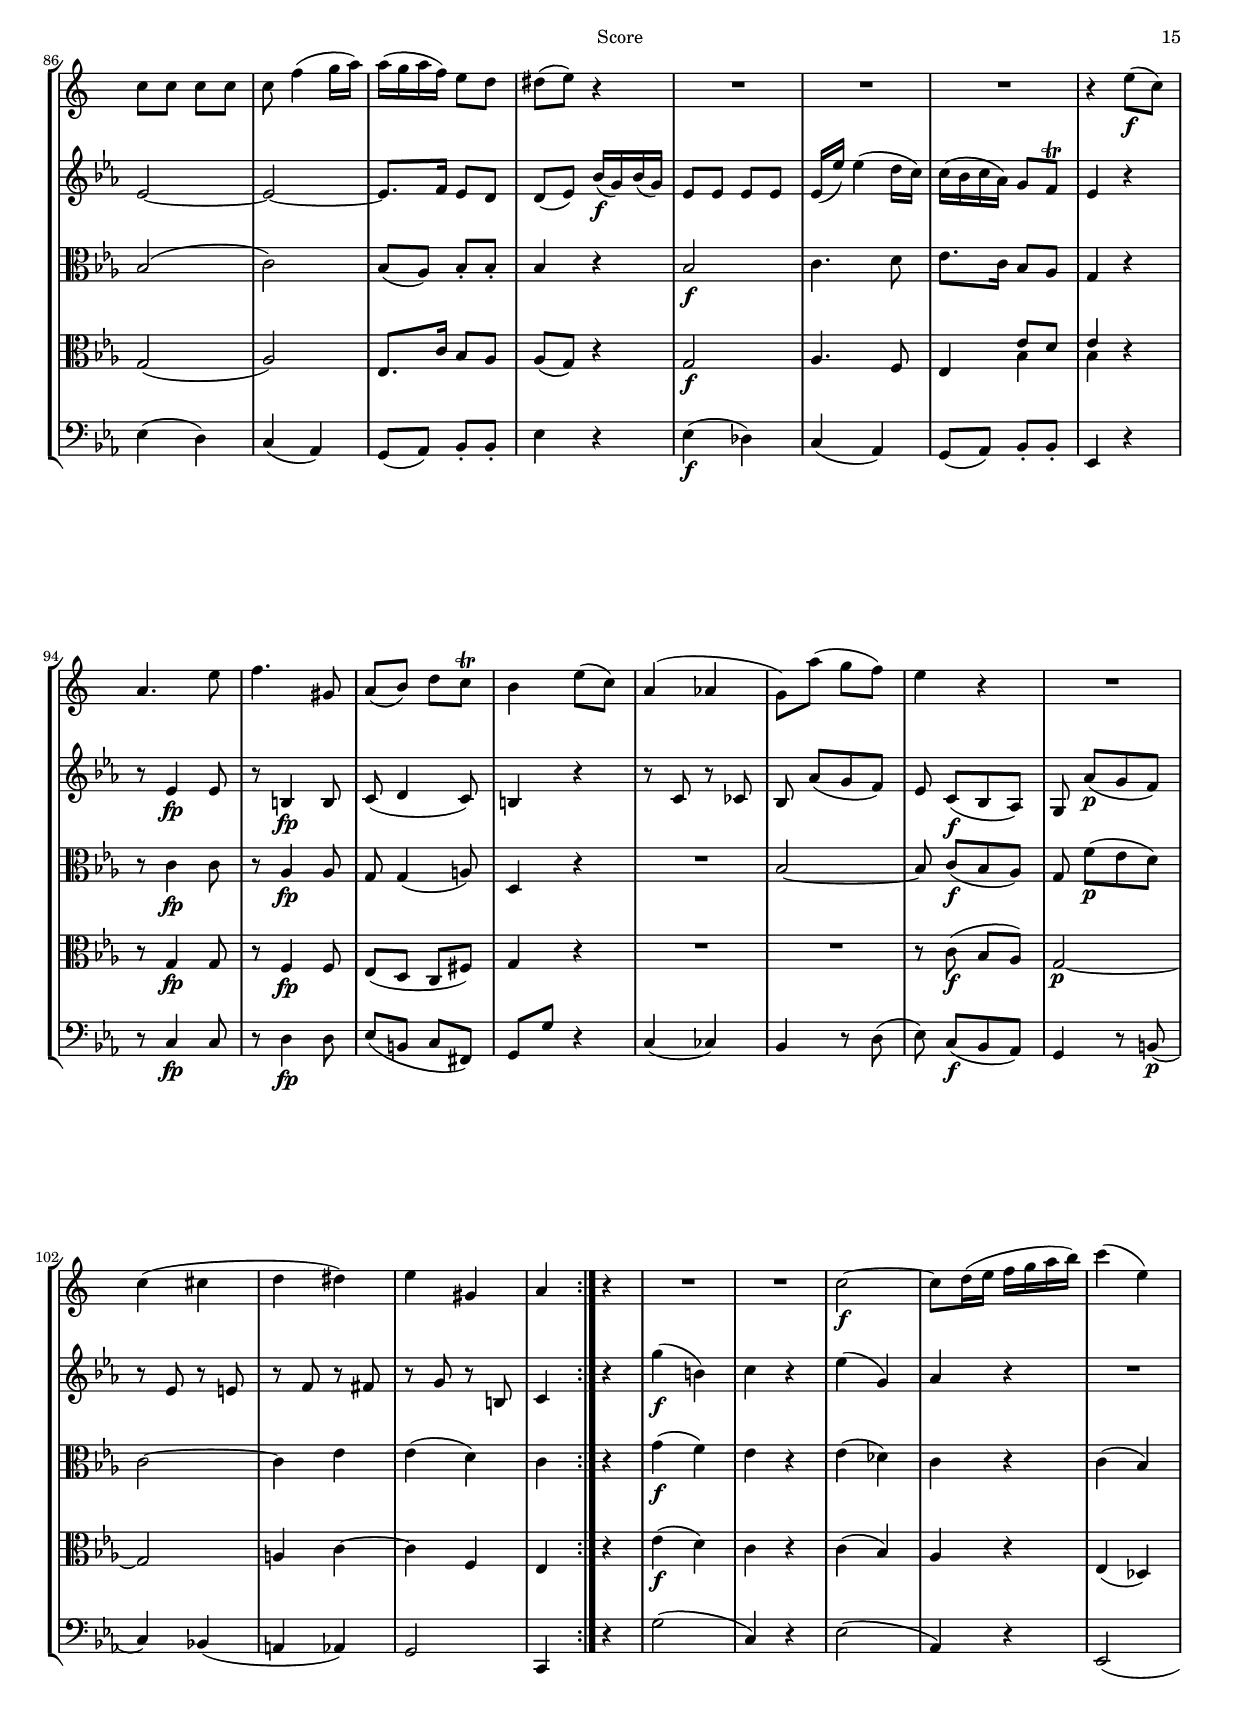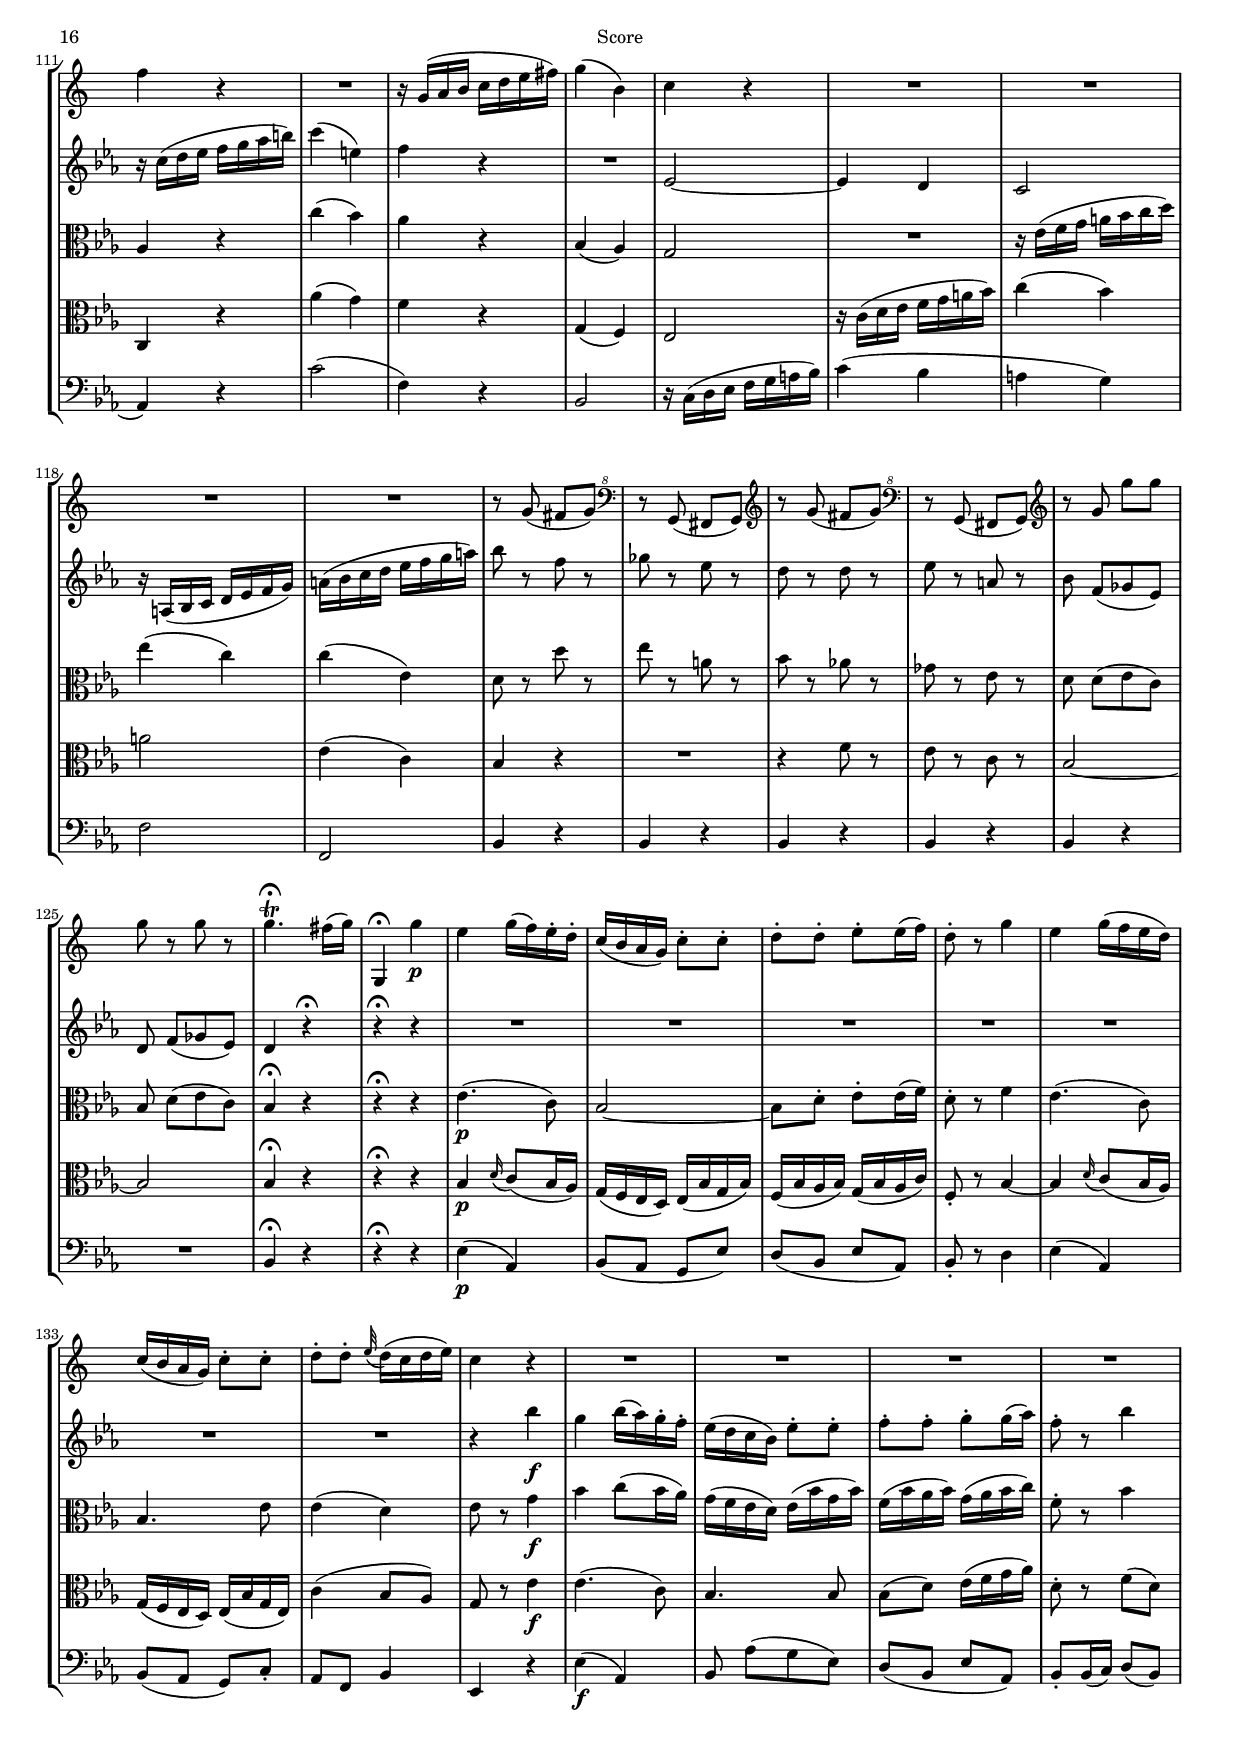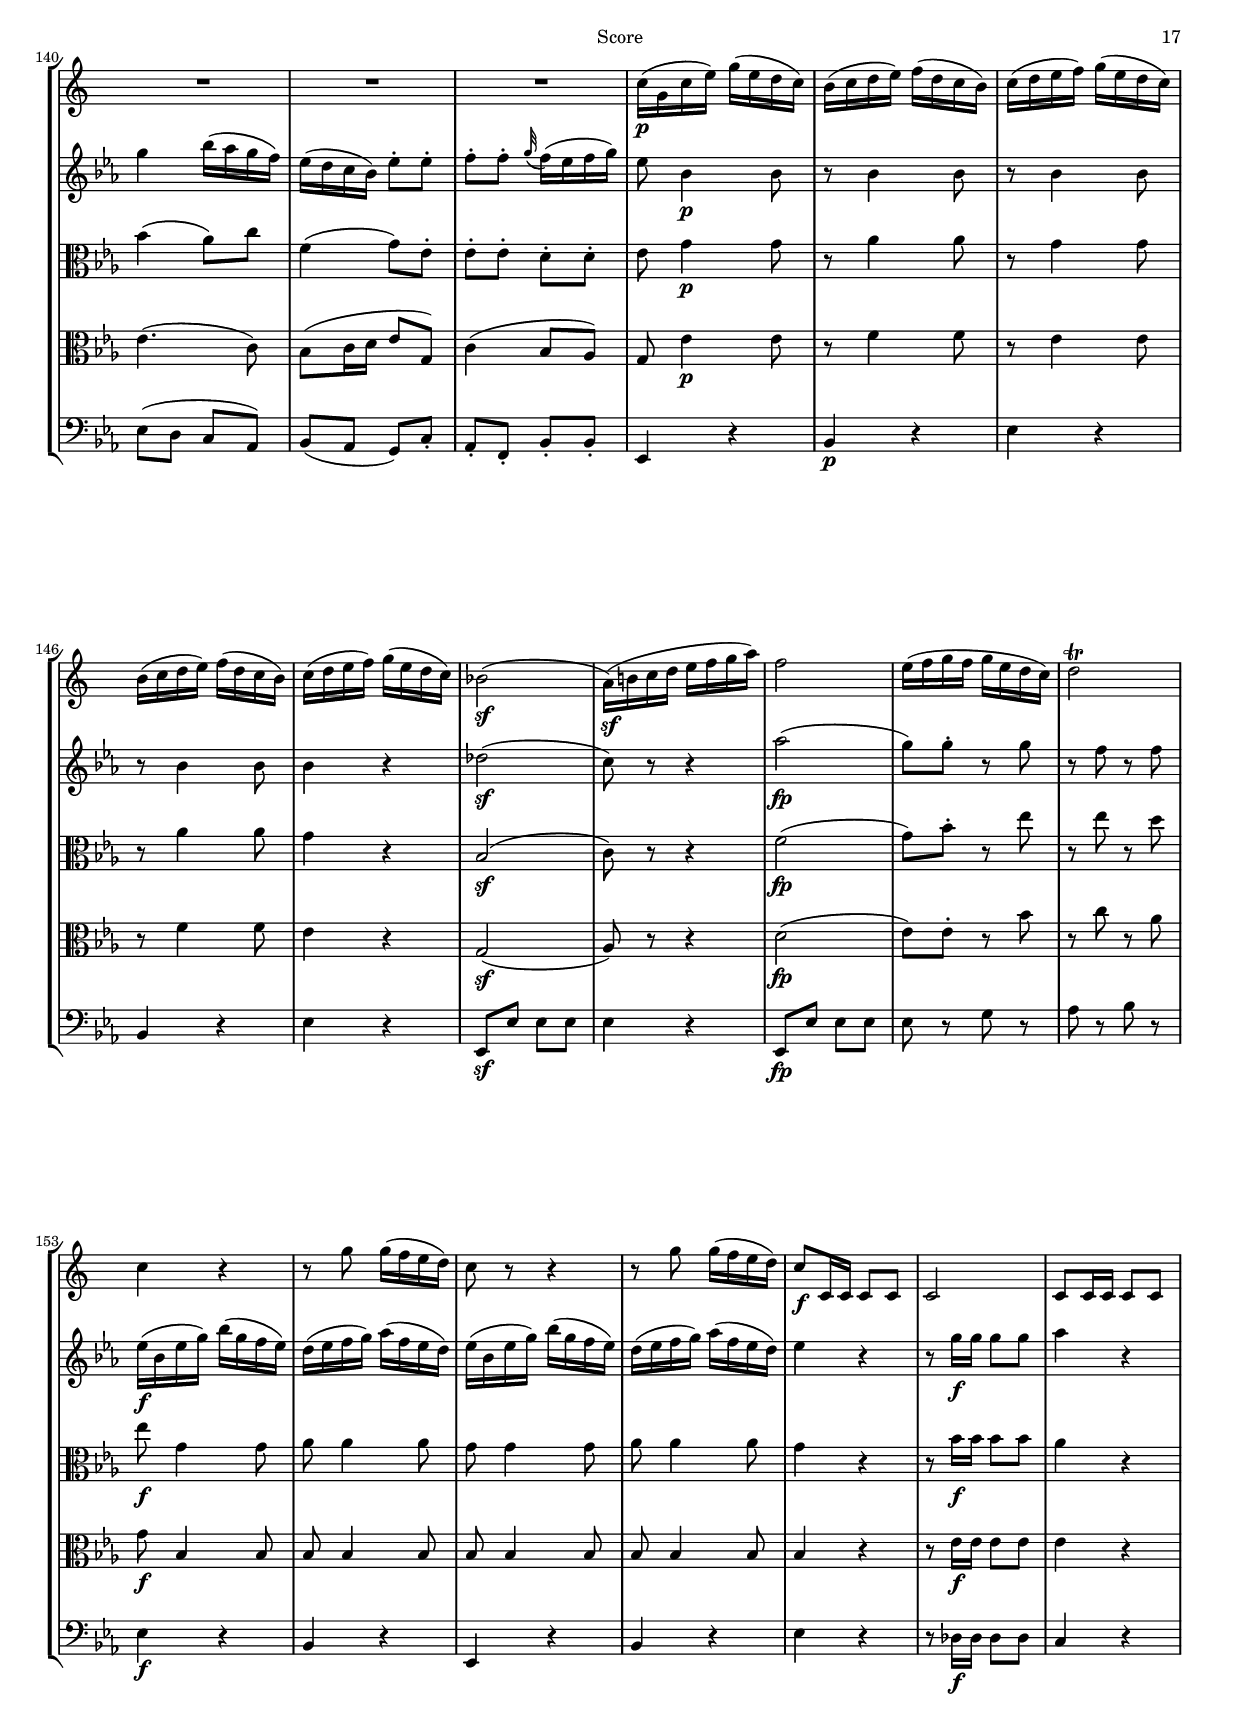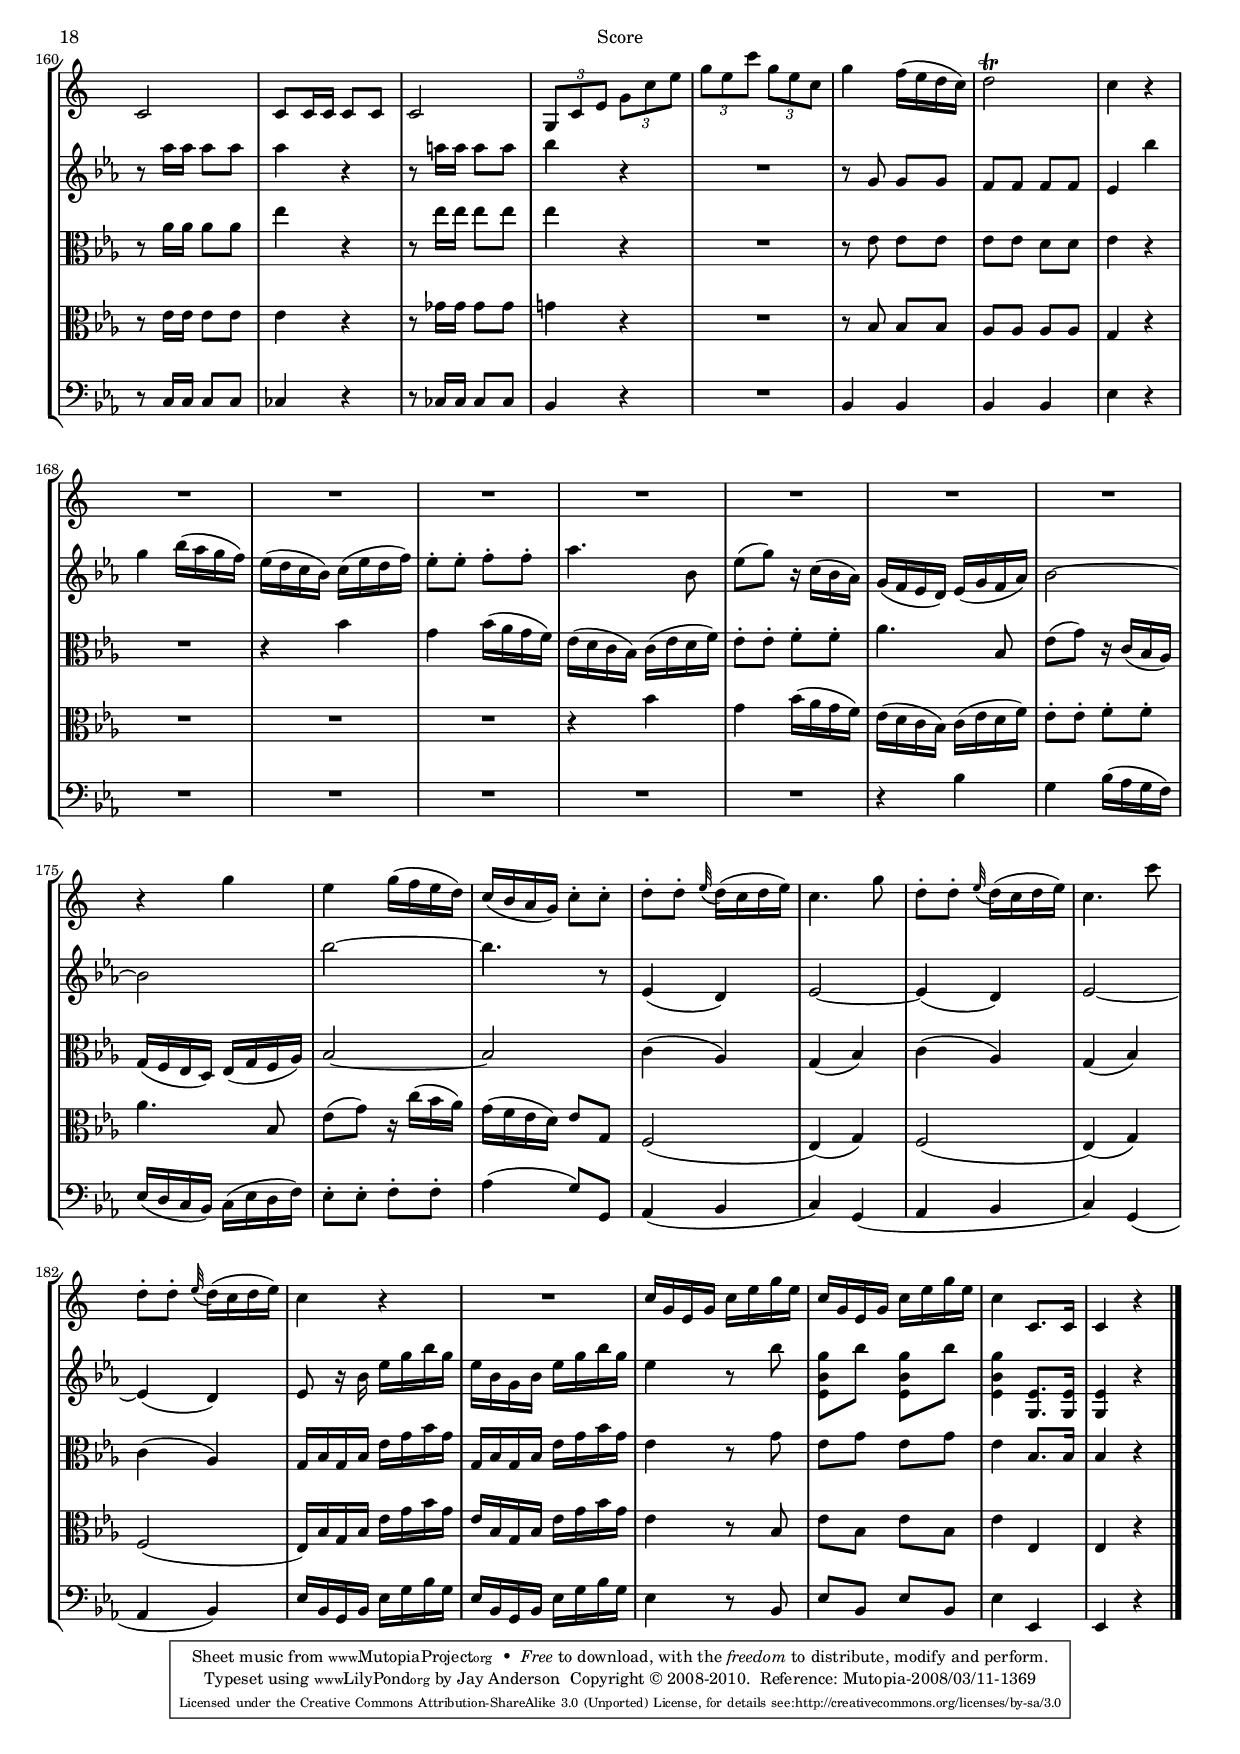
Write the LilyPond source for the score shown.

\version "2.13.18"

\include "defs.ily"
\version "2.13.18"

hornMvtI = \relative c''
{
  \transposition ees
  c4\f c c, r |
  R1 |
  g'4\f g g, r |
  R1 |
  r2 g'\p |
  c2.( d8 e) |
  e( d) d2 e8( f) |
  e16(\trill d e f) g4 r2 |
  r g,2\p |
  c2.( d8 e) |
  e( d) d4. f8( e d) |
  c4 r r8 f( e d) |
  g4 r r8 f( e d) |
  c-. c-. c-. c-. c4 r |
  r8 c,-. c-. c-. c4 r |
  c2\f e4 g |
  c4 c16( d c d e4) gis, |
  a2 r8 e'-. e-. e-. |
  e8. f16 e4. e8-. e-. e-. |
  c8. d16 e4 r2 |
  R1 |
  r2 r8 c( d e) |
  e( d) d4. d8( e fis) |
  g8. d16 d4 r2 |
  R1 |
  r2 r8 g,( b d) |
  g fis4 e d cis8 |
  c1( |
  b8) d g4. e8( d cis) |
  d4 r r2 |
  R1*2 |
  r4 d d d |
  d4. e16( d) g( fis e d c b a g) |
  d'8( c) c4. d16( e d8 c) |
  b d4( e16 d) g( fis e d c b a g) |
  d'8( c) c4. d16( e d8 c) |
  b4 r8 d( e fis g) b, |
  c4. b8( c d e) gis, |
  a4. b8( c d e fis) |
  g8. d16 e8. c16 b4 a\trill |
  g r r2 |
  r8 d'\f d d d d e16( d e fis) |
  g8( d) d4 r2 |
  r8 d d d d d e16( d e fis) |
  g8 g,-. g-. g-. g2~ |
  g8 e-. e-. e-. e2~ |
  e8 c-. c-. c-. c2~ |
  c8 d'-. d-. d-. d4 r |
  r2 r8 d d d |
  d4. g8 g,4 a\trill |
  g r r2 |
  g8( b d g) \appoggiatura g16 fis8( e16 d) \appoggiatura d16 c8( b16 a) |
  g4 r r2 |
  g8( b d g) \appoggiatura g16 fis8( e16 d) \appoggiatura d16 c8( b16 a) |
  g8\f g, g g g4 r |

  %repeat
  d''2(\p b) |
  g2~ g8 a16( b c d e fis) |
  g2( e) |
  c2~ c8 d16( e fis g a b) |
  c2( a4 fis) |
  \repeat unfold 2
  {
    d2~ d16( e fis g a g fis e) |
  }
  d4 r r2 |
  g,,2.\f g'4 |
  b(\p d f2) |
  g,,2.\f g'4 |
  c(\p e g2) |
  r4 g,( b d |
  f d b g) |
  g, r r2 |
  R1 |
  c'4\f c c, r |
  R1 |
  g'4\f g g, r |
  R1 |
  r2 g'\p |
  c2.( d8 e) |
  e( d) d2 e8( f) |
  e16(\trill d e f) g4 r2 |
  r g,2\p |
  c2.( d8 e) |
  e( d) d4. f8( e d) |
  c4 r r8 f( e d) |
  g4 r r8 f( e d) |
  c8-. c-. c-. c-. c4 r |
  r8 c,-. c-. c-. c4 r |
  c2 e4 g |
  bes2 g |
  cis1 |
  d8( a) a4 r2 |
  R1 |
  r2 r8 d( e f) |
  f( e) e4. e8( f g) |
  \appoggiatura g16 f8( e16 d) d4 r2 |
  R1 |
  r2 r8 c( d e) |
  e8.( d16) d4. d8( e f) |
  \appoggiatura f16 e8( d16 c) c4 r8 c-.\p c( d) |
  ees4 r r8 c-. c( d) |
  ees4 r r8 c-. c( d) |
  ees4 c aes g |
  fis2( fis') |
  g8( d) r d-. f( ees d c) |
  b( d) r g-. f( ees d c) |
  g4 r r2 |
  R1*2 |
  r4 g( g') g |
  g g16( f e d) c8-. c( d e) |
  g( f) d4. d8( e f) |
  g4 g16( f e d) c8-. c( d e) |
  g( f) d4. d8( e f) |
  e4 r8 g e d c bes |
  a4. f'8 d c b a |
  g4.( a16 b) c( d e f g a b c) |
  g4 f16( e d c) d2\trill |
  c4 r r2 |
  r8 g( g') g g16( a) f( g) e( f) d( e) |
  c4 r r2 |
  r8 g( g') g g16( a) f( g) e( f) d( e) |
  c8 c-. c-. c-. c2~ |
  c8 a-. a-. a-. a2~ |
  a8 g-. g-. g-. g2~ |
  g8 c,-. c-. c-. c2~ |
  c8 d'-.\p d-. d-. d4 r |
  R1 |
  r8 g-.\p g-. g-. g4 r |
  r2 r8 g-. g-. g-. |
  g4. c8 c,4 d\trill |
  c4 r r2 |
  c16( g c e) g8-. g-. g8. e16 \appoggiatura g16 f8( e16 d) |
  c4 r r2 |
  c16( g c e) g8-. g-. g8. e16 \appoggiatura g16 f8( e16 d) |
  c8\f c, c c c4 r |
}

hornMvtII = \relative c''
{
  \transposition ees
  R4.*18 |
  d4.\p |
  b4 \appoggiatura d32 c16( b32 a) |
  g8( c e) |
  g8.( fis32 e d8) |
  R4. |
  g,8( b d) |
  g8.( f32 e d8) |
  cis4. |
  r8 a a |
  a16( b cis d e fis) |
  b,( cis dis e fis g) |
  d4 e16.(\trill d32) |
  d4 r8 |
  r r16 d( e fis) |
  g8 r16 cis,( d e) |
  fis(\trill e32 fis) g16( fis e d) |
  d( cis b a b cis) |
  d4.~ |
  d |
  r16 d-. g-. g-. g-. g-. |
  g8( fis32 e d cis) d8 |
  d16.( e32) d8 cis\trill |
  d8 r e |
  d r e\p |
  d d d |
  d r r |

  %repeat
  R4.*8 |
  g4.\p |
  e4 \appoggiatura g32 f16( e32 d) |
  c8. d32( e f g a b) |
  c16( g) g-. g-. g-. g-. |
  g( e) e-. e-. e-. e-. |
  e( c) c-. c-. c-. c-. |
  c c, c c c c |
  c8 c'4 |
  b16( g) d'( b) g r |
  g,8 g''4 |
  fis16( d) cis( e) d r |
  ees8 r fis( |
  g) r ees( |
  d) r cis( |
  d) r cis( |
  d) r cis( |
  d) r r |
  R4.*8 |
  d4.\p |
  b4 \appoggiatura d32 c16( b32 a) |
  g8( c e) |
  g8.( fis32 e d8) |
  e8.( d32 c b8) |
  c8.( b32 a g8) |
  a4 g'8 |
  g16( fis e d) d( dis) |
  e16.( c32) b8 a |
  g r16 b( c d) |
  e16.( fis32) g16-. g( fis e) |
  d16.( c32) b16-. b( c d) |
  e32( d e fis) g16-. g( fis e) |
  d32( e d c) b16-. d( c b) |
  e( a,) a8 a |
  a32( b a b c d e fis g fis g d) |
  \appoggiatura fis32 e16( d32 c) b8 a\trill |
  g4 r8 |
  r r32 g( a b c d e fis) |
  g8. g16( fis f) |
  e8 c16 c, e c |
  g'8 g, r |
  R4.*2 |
  g'8(\f b e) |
  g8.\fermata fis32( e d8) |
  r16. e32\p g,8 a\trill |
  g\f e c |
  g r r\fermata |
  R4.*3 |
  r16 e'' d8. fis16 |
  g( e) d8. fis,16 |
  g8 g,\p g |
  g4 r8 |
}

hornMvtIII = \relative c'''
{
  \transposition ees
  g4\p |
  e g16( f) e-. d-. |
  c( b a g) c8-. c-. |
  d-. d-. e-. e16( f) |
  d8-. r g4 |
  e g16( f e d) |
  c( b a g) c8-. c-. |
  d-. d-. \appoggiatura e32 d16( c d e) |
  c4 r |
  R2*7 |
  \repeat unfold 2
  {
    r4 g16 e g e |
    c8 c e16 c e g |
    c8 c r4 |
    R2 |
  }
  r4 c8-. c-. |
  c( e) g16( f e d) |
  e( d c b) c( e d f) |
  e( d c b) c( d e c) |
  \repeat unfold 2
  {
    d g, g g g d'( e c) |
  }
  \repeat unfold 2
  {
    c c, c c c c'( d c) |
  }
  b8( d) r g\f |
  fis( d c4) |
  b8( d) r g |
  fis( d c4) |
  b8( d) r g, |
  g'( e) b( cis) |
  \repeat unfold 4 {d2~} |
  d4 dis |
  e g16( fis e d) |
  d( c b a) b8 c |
  d16( b) e( c) b8( a) |
  g2~ | g~ |
  g4 g'( |
  e8-.) e-. \appoggiatura g32 f8-. f-. |
  d-. r e4( |
  c8-.) c-. \appoggiatura e32 d8-. d-. |
  b-. r g( a16 b) |
  c8-. d-. e-. fis-. |
  g-. r c,16( d e fis) |
  g8 r c,16( d e fis) |
  g8 r g r |
  g r g4 |
  e g16( f) e-. d-. |
  c( b a g) c8-. c-. |
  d-. d-. e-. e16( f) |
  d8-. r g4 |
  e g16( f e d) |
  c( b a g) c8-. c-. |
  d-. d-. \appoggiatura e32 d16( c d e) |
  c4 r |
  R2*7 |
  r4

  %repeat
  e8( c) |
  a4. e'8 |
  f4. gis,8 |
  a( b) d( c) |
  b4 e8( c) |
  a4( aes) |
  g8 a'( g f) |
  \appoggiatura f16 e8( d16 c) d4\trill |
  c4

  %repeat
  %\appoggiatura s16
  r4 |
  R2*3 |
  r4 g'16( e) g( e) |
  c8 c c c |
  c f4( g16 a) |
  a( g a f) e8 d |
  dis( e) r4 |
  R2*3 |
  r4 e8(\f c) |
  a4. e'8 |
  f4. gis,8 |
  a( b) d c\trill |
  b4 e8( c) |
  a4( aes |
  g8) a'( g f) |
  e4 r |
  R2 |
  c4( cis |
  d dis) |
  e gis, |
  a

  %end repeat
  r4 |
  R2*2 |
  c2~\f |
  c8 d16( e f g a b) |
  c4( e,) |
  f4 r |
  R2 |
  r16 g,( a b c d e fis) |
  g4( b,) |
  c4 r |
  R2*4 |
  \repeat unfold 2
  {
    r8 g( fis g) |
    \clef "bass^8"
    r8 g,( fis g) |
    \clef treble
  }
  r8 g' g' g |
  g r g r |
  g4.\trill\fermata fis16( g) |
  g,,4\fermata g''\p |
  e g16( f) e-. d-. |
  c( b a g) c8-. c-. |
  d-. d-. e-. e16( f) |
  d8-. r g4 |
  e g16( f e d) |
  c( b a g) c8-. c-. |
  d-. d-. \appoggiatura e32 d16( c d e) |
  c4 r |
  R2*7 |
  c16(\p g c e) g( e d c) |
  \repeat unfold 2
  {
    b( c d e) f( d c b) |
    c( d e f) g( e d c) |
  }
  bes2(\sf |
  a16)(\sf b c d e f g a) |
  f2 |
  e16( f g f g e d c) |
  d2\trill |
  c4 r |
  r8 g' g16( f e d) |
  c8 r r4 |
  r8 g' g16( f e d) |
  c8\f c,16 c c8 c |
  c2 |
  \repeat unfold 2
  {
    c8 c16 c c8 c |
    c2 |
  }
  \times 2/3 {g8 c e} \times 2/3 {g c e} |
  \times 2/3 {g8 e c'} \times 2/3 {g e c} |
  g'4 f16( e d c) |
  d2\trill |
  c4 r |
  R2*7 |
  r4 g' |
  e g16( f e d) |
  c( b a g) c8-. c-. |
  d-. d-. \appoggiatura e32 d16( c d e) |
  c4. g'8 |
  d8-. d-. \appoggiatura e32 d16( c d e) |
  c4. c'8 |
  d,8-. d-. \appoggiatura e32 d16( c d e) |
  c4 r |
  R2 |
  \repeat unfold 2
  {
    c16 g e g c e g e |
  }
  c4 c,8. c16 |
  c4 r |
}

\version "2.13.18"

violinMvtI = \relative c'
{
  \key ees \major
  <ees g,>4\f <ees g,>8. <ees g,>16 <ees g,>4 r8 bes''16(\p aes) |
  g8-. f-. ees-. d-. c-. bes-. aes-. g-. |
  f32(\f g aes8.) aes aes16 aes4 r8 aes'16(\p g) |
  f8-. ees-. d-. c-. bes-. aes-. g-. f-. |
  g2( f) |
  ees1~ |
  ees2 d |
  ees4 r r2 |
  g2(\p f) |
  ees1~ |
  ees2 d |
  ees4 r r2 |
  R1 |
  r2 r8 aes'-. g-. f-. |
  bes4 r r8 aes-. g-. f-. |
  ees4 r r2 |
  R1*3 |
  r2 r8 g-. g-. g-. |
  g8.\trill aes16 g4. f8 ees d |
  ees8. d16 c4 r2 |
  R1 |
  r2 r8 f-. f-. f-. |
  f8.\trill g16 f4. ees8 d c |
  d8.\trill ees16 f4 r2 |
  R1 |
  r8 bes,4\fp bes8 r c4\fp c8 |
  d8 r r4 e8 r r4 |
  f4 r8 a\f bes( g f e |
  f4) r8 a, bes( g f e) |
  f4. a16(\p g) f8( a16 g) f8( a16 g) |
  f4 r r2 |
  r8 d-.\p d-. d-. r f-. f-. f-. |
  r ees ees ees r ees ees ees |
  r d d d r f f f |
  r ees ees ees r ees ees ees |
  d4 r r2 |
  R1*3 |
  f'4.\f g16( f) bes( a g f ees d c bes) |
  f'8( ees) ees4.( f16 g) f8( ees) |
  d8 f4( g16 f) bes( a g f ees d c bes) |
  f'8( ees) ees4.( f16 g) f8( ees) |
  d4 r r8 d( ees f) |
  g4 r r8 b,( c d) |
  ees4 r r8 g,( aes bes) |
  c4 r r8 f-. f-. f-. |
  f4 r r2 |
  R1 |
  \repeat unfold 2
  {
    bes,8(\p d f aes) g( ees c a') |
    bes( f) r d f( ees) r a, |
  }
  bes\f bes' <bes, d,> <bes d,> <bes d,>4 r |

  %repeat
  R1*3 |
  g'2(\p ees) |
  c2~ c8 d16( ees f g a bes) |
  c16(\f bes a bes) c( bes a bes) c2\p |
  c16(\f bes a bes) c( bes a bes) c2~\p |
  c8 bes-. a-. g-. f-. ees-. d-. c-. |
  bes4.\f d16 f bes4 r |
  r8 bes-.\p \repeat unfold 6 {bes-.} |
  bes4.(\f g8) ees4 r |
  r8 bes'-.\p \repeat unfold 6 {bes-.} |
  \repeat unfold 2
  {
    aes4( f) r8. f16 f8.(\trill e32 f) |
  }
  aes16( g f g aes8) r aes16( g f g aes8) r |
  aes16( g f g) f( ees d es) d( c bes c) bes( aes g f) |
  <ees g,>4\f <ees g,>8. <ees g,>16 <ees g,>4 r8 bes''16( aes) |
  g8-. f-. ees-. d-. c-. bes-. aes-. g-. |
  f32(\f g aes8.) aes aes16 aes4 r8 aes'16(\p g) |
  f8-. ees-. d-. c-. bes-. aes-. g-. f-. |
  g2( f) |
  ees1~ |
  ees2 d |
  ees4 r r2 |
  g2(\p f) |
  ees1~ |
  ees2 d |
  ees4 r r2 |
  R1 |
  r2 r8 aes'-. g-. f-. |
  bes4 r r8 aes-. g-. f-. |
  ees4 r r2 |
  R1*2 |
  r2 r8 c-. c-. c-. |
  c8.( des16) c4. c8-. c-. c-. |
  c8.( f16) c4 r2 |
  R1 |
  r2 r8 aes( bes c) |
  c(\trill bes) bes4. bes8( c d) |
  f8.( ees16) ees4 r2 |
  R1*2 |
  r8 ees-.\p ees( f) ges4 r |
  r8 ees-. ees( f) ges4 r |
  R1*4 |
  r8 bes\p bes bes aes( ges f ees) |
  bes bes[-. bes-. bes]-. aes( ges f ees) |
  bes4.\fp a8 bes( a bes a) |
  bes4 r r2 |
  r8 ees ees ees r bes' bes bes |
  r aes aes aes r aes( g f) |
  r ees ees ees r bes' bes bes |
  r aes aes aes r aes( g f) |
  g4 r r2 |
  R1*3 |
  \repeat unfold 2
  {
    bes'4 bes16( aes g f) ees8 ees( f g) |
    bes8( aes) f4. f8( g aes) |
  }
  g4 r r8 g(\mf aes bes) |
  c4 r r8 e,( f g) |
  aes4 r r8 d,( ees f) |
  g4 r r8 bes,( c d) |
  ees4 r r8 f-.\p f-. f-. |
  f4 r r2 |
  r2 r8 bes-.\p bes-. bes-. |
  bes4 r r2 |
  R1 |
  ees,,8(\p g bes des) c( aes f d') |
  ees( bes) r bes r g r f |
  ees8( g bes des) c( aes f d') |
  ees( bes) r bes' r g r f |
  ees\f <ees, g,> <ees g,> <ees g,> <ees g,>4 r |
}

violinMvtII = \relative c''
{
  \key bes \major
  f4.\p |
  d4 \appoggiatura f32 ees16( d32 c) |
  bes8( ees g) |
  bes8.( a32 g f8) |
  e8( f g) |
  f8.( ees32 d c8) |
  cis( d ees) |
  d16( c bes a g f) |
  f'4. |
  d4 \appoggiatura f32 ees16( d32 c) |
  bes8( ees g) |
  bes8.( a32 g f8) |
  g8.( f32 ees d8) |
  ees8.( d32 c b8) |
  c16.( d32 ees8) e |
  e16( f g f ees d) |
  \times 2/3 {c16( ees g)} bes,8 c\trill |
  bes4 r8 |
  R4.*4 |
  bes8( ees g) |
  bes8.( a32 g f8) |
  R4.*2 |
  c8( e g) |
  c( a) r |
  d( bes) r |
  R4. |
  c,8( f a) |
  c4.~ |
  c4. |
  c16(\trill bes32 c) d16( c bes a) |
  a16( g f e d c) |
  c( f) r bes,( c d) |
  ees8 r16 a,( bes c) |
  d4 des8 |
  c4~ c16 f |
  \appoggiatura e32 d16( c32 bes) a8 g\trill |
  f r r |
  r16 d'' c8. e,16 |
  f8 f\p f |
  f16( e f e f e) |

  %repeat
  f4.\f |
  d4 \appoggiatura g32 f16( ees32 d) |
  c8( ees g) |
  c8.( bes32 aes g8) |
  aes8.( g32 f e8) |
  f8.( ees32 d c8) |
  d( f b,) |
  c aes,4(\p |
  g8) bes' r |
  g4( f8) |
  ees4.~ |
  ees8( g bes) |
  ees8.( d32 c bes8) |
  c8.( bes32 aes g8) |
  aes8.( g32 f ees8) |
  \repeat unfold 6 ees16 |
  \repeat unfold 6 d |
  \repeat unfold 6 e |
  f f e e f f |
  r ges ges ges r a |
  r bes bes bes r ges |
  r f f f r e( |
  f8 r e'( |
  f) r e-. |
  f16( e f e f e) |
  f4.\f |
  d4 \appoggiatura f32 ees16( d32 c) |
  bes8( ees g) |
  bes8.( a32 g f8) |
  e8( f g) |
  f8.( ees32 d c8) |
  cis8( d ees) |
  d16( c bes a g f) |
  R4.*4 |
  bes'8.(\p a32 g f8) |
  g8.( f32 ees d8) |
  d( ees e) |
  e16( f) ees8 d |
  \times 2/3 {c16( ees g)} bes,8 a |
  bes r r |
  g'16.( a32 bes8) r |
  f16.( ees32 d8) r |
  g32( f g a) bes8 r |
  f32( g f ees) d8 r |
  R4.*3 |
  r8 r16 d( ees f) |
  g16.( a32) bes16-. bes( a g) |
  f16.( ees32) d16-. d( ees f) |
  g32( f g a) bes16-. bes( a g) |
  f32( g f ees) d16-. f( ees d) |
  g16. c,32 c8 c |
  c16.\trill d32 ees8 r |
  <ees, g,>4.\f |
  <f bes,>8 r r\fermata |
  R4. |
  bes8(\f ees g) |
  bes8.\fermata a32( g f8) |
  r16. g32 bes,8 \appoggiatura d32 c8\trill |
  %NOTE: The f8. is different from the source. This matches the following horn echo.
  bes16( g') f8. a16 |
  bes16( g) f8. a,16 |
  bes8 r r |
  R4. |
  r8 bes,\p bes |
  bes4 r8 |
}

violinMvtIII = \relative c'''
{
  \key ees \major
  r4
  R2*7 |
  r4 bes\f |
  g bes16( aes) g-. f-. |
  ees( d c bes) ees8-. ees-. |
  f-. f-. g-. g16( aes) |
  f8-. r bes4 |
  g bes16( aes g f) |
  ees( d c bes) ees8-. ees-. |
  f-. f-. \appoggiatura g32 f16( ees f g) |
  ees4 r |
  R2 |
  r4 ees8-.\f ees-. |
  f( g) bes16( aes g f) |
  g4 r |
  R2 |
  r4 ees8-.\f ees-. |
  f( g) bes16( aes g f) |
  ees4 r |
  R2 |
  \repeat unfold 2 {r8 bes' bes4\trill |}
  \repeat unfold 2 {r8 bes, bes4\trill |}
  r8 f f4\trill |
  r8 f' f4\trill |
  R2*2 |
  f2~\p | f~ | f8 r r4 |
  R2 |
  r4 f\p |
  d f16( ees d c) |
  bes( a g f) bes8-. bes-. |
  c-. c-. d-. d16( ees) |
  c8-. r r4 |
  g4( f) |
  ees( d8) r |
  R2 |
  r4 bes''(\p |
  g8-.) g-. \appoggiatura bes32 aes8-. aes-. |
  f-. r g4( |
  ees8-.) ees-. \appoggiatura g32 f8-. f-. |
  d-. r bes'4( |
  g8-.) g-. \appoggiatura bes32 aes8-. aes-. |
  f8-. r r4 |
  a,,2(\fp |
  bes8) r a4(\fp |
  bes8) r a4(\fp |
  bes8) r bes r |
  bes4 r |
  R2*7 |
  r4 bes''\f |
  g bes16( aes) g-. f-. |
  ees( d c bes) ees8-. ees-. |
  f-. f-. g-. g16( aes) |
  f8 r bes4 |
  g bes16( aes g f) |
  ees( d c bes) ees8-. ees-. |
  f-. f-. \appoggiatura g32 f16( ees f g) |
  ees4

  %repeat
  r4 |
  r8 ees,4\fp ees8 |
  ees8 b4\fp b8 |
  c8( d4 c8) |
  b8 r r4 |
  r8 c r ces |
  bes aes'[( g f]) |
  ees8 ees4( d8) |
  ees4

  %repeat
  \appoggiatura c'16 bes8( aes16 g) |
  \appoggiatura g16 f8( ees16 d) ees( g bes ees) |
  ees8( d) \appoggiatura g16 f8( ees16 d) |
  c16( bes) bes8 bes16( d f aes) |
  aes8( g) r4 |
  ees,2~ | ees~ |
  ees8. f16 ees8 d |
  d( ees) bes'16(\f g) bes( g) |
  ees8 ees ees ees |
  ees16( ees') ees4( d16 c) |
  c( bes c aes) g8 f\trill |
  ees4 r |
  r8 ees4\fp ees8 |
  r8 b4\fp b8 |
  c8( d4 c8) |
  b4 r |
  r8 c r ces |
  bes aes'[( g f]) |
  ees c[(\f bes aes]) |
  g aes'[(\p g f]) |
  r ees r e |
  r f r fis |
  r g r b, |
  c4

  %repeat
  r4 |
  g''(\f b,) |
  c r |
  ees( g,) |
  aes r |
  R2 |
  r16 c( d ees f g aes b) |
  c4( e,) |
  f r |
  R2 |
  ees,2~ |
  ees4 d |
  c2 |
  r16 a( bes c d ees f g) |
  a( bes c d ees f g a) |
  bes8 r f r |
  ges r ees r |
  d r d r |
  ees r a, r |
  bes f[( ges ees]) |
  d f[( ges ees]) |
  d4 r\fermata |
  r\fermata r |
  R2*7 |
  r4 bes''\f |
  g bes16( aes) g-. f-. |
  ees( d c bes) ees8-. ees-. |
  f-. f-. g-. g16( aes) |
  f8-. r bes4 |
  g bes16( aes g f) |
  ees( d c bes) ees8-. ees-. |
  f-. f-. \appoggiatura g32 f16( ees f g) |
  ees8 bes4\p bes8 |
  \repeat unfold 3 {r8 bes4 bes8 |}
  bes4 r |
  des2(\sf |
  c8) r r4 |
  aes'2(\fp |
  g8) g-. r g |
  r f r f |
  ees16(\f bes ees g) bes( g f ees) |
  d( ees f g) aes( f ees d) |
  ees16( bes ees g) bes( g f ees) |
  d( ees f g) aes( f ees d) |
  ees4 r |
  r8 g16\f g g8 g |
  aes4 r |
  r8 aes16 aes aes8 aes |
  aes4 r |
  r8 a16 a a8 a |
  bes4 r |
  R2 |
  r8 g, g g |
  f f f f |
  ees4 bes'' |
  g4 bes16( aes g f) |
  ees( d c bes) c( ees d f) |
  ees8-. ees-. f-. f-. |
  aes4. bes,8 |
  ees8( g) r16 c,( bes aes) |
  g( f ees d) ees( g f aes) |
  bes2~ | bes |
  bes'~ | bes4. r8 |
  ees,,4( d) |
  ees2~ |
  ees4( d) |
  ees2~ |
  ees4( d) |
  ees8 r16 bes' ees g bes g |
  ees bes g bes ees g bes g |
  ees4 r8 bes' |
  <g bes, ees,> bes8 <g bes, ees,> bes8 |
  <g bes, ees,>4 <ees, g,>8. <ees g,>16 |
  <ees g,>4 r |
}

\version "2.13.18"

violaOneMvtI = \relative c'
{
  \clef alto
  \key ees \major
  bes4\f bes bes r8 g'16( bes) |
  ees8-. d-. c-. bes-. aes-. g-. f-. ees-. |
  d32(\f ees f8.) f f16 f4 r8 f16(\p g) |
  aes8-. g-. f-. ees-. d-. f-. ees-. d-. |
  ees2( d) |
  c( bes) |
  aes( f) |
  ees4 r bes'4.(\f c16 d) |
  ees2(\p d) |
  c( bes) |
  aes2~ aes8 f( g aes) |
  g4 r r8 ees'-. ees-. ees-. |
  ees4 r r8 f( ees d) |
  ees4 r r8 aes-. g-. f-. |
  bes4 r r8 aes-. g-. f-. |
  ees4 r r2 |
  R1 |
  g,4(\p ees g c) |
  g( d g b) |
  c( c, g' ees) |
  d( b' d g,~) |
  g( c, g' ees') |
  \repeat unfold 2 {ees8( c ees c)} |
  \repeat unfold 2 {d8( bes d bes)} |
  ees( c ees c) ees( c) f( ees) |
  d d d d d( f) f-. f-. |
  e1 |
  r8 ees4\fp ees8 r ees4\fp ees8 |
  d8 r r4 bes'8 r r4 |
  a4 r8 f e( g a bes |
  a8) c, c c c2~ |
  c4. e8\p << {f8( e f e | f4)} \\ {c2~ | c4} >> c4( d ees) |
  d8 bes[-.\p bes-. bes]-. r bes-. bes-. bes-. |
  r a a a r c c c |
  r bes bes bes r bes bes bes |
  r a a a r c c c |
  bes4 r r2 |
  r8 a( bes4) r2 |
  r8 fis( g4) r2 |
  bes4 bes8. c16 bes4 a |
  bes8 d[-.\f d-. d]-. r f-. f-. f-. |
  r a,-. a( bes) c-. c( d ees) |
  d d[-. d-. d]-. r f-. f-. f-. |
  r a,-. a( bes) c-. c( d ees) |
  d4 r r8 f( ees d) |
  ees4 r r8 d( c b) |
  c4 r r8 bes( aes g) |
  f4 r r2 |
  R1*2 |
  f'2(\p g4 ees) |
  d8( f) f-. f-. c( ees) ees-. ees-. |
  d2( ees4 c) |
  bes8( d) d-. d-. c( ees) ees-. ees-. |
  d\f f f f f4 r |

  %repeat
  R1 |
  bes,2(\p g) |
  ees2~ ees8 f16( g aes bes c d) |
  ees2( c) |
  a2~ a8 bes16( c d ees f g) |
  a16(\f g f g) a( g f g) a2\p |
  a16(\f g f g) a( g f g) a2~\p |
  a8 bes-. ees-. d-. c-. a-. bes-. ees,-. |
  d(\f bes) f'-. f-. f( d) f-. f-. |
  f(\p d) f-. f-.  f( d) f-. f-. |
  g(\f ees) g-. g-.  g( ees) g-. g-. |
  g(\p ees) g-. g-.  g( ees) g-. g-. |
  f4 r aes( f) |
  r f( aes f) |
  f16( ees d ees f8) r f16( ees d ees f8) r |
  f16( ees d ees) d( c bes c) bes( aes g aes) g( f ees d) |
  ees4\f bes' bes r8 g'16(\p bes) |
  ees8-. d-. c-. bes-. aes-. g-. f-. ees-. |
  d32(\f ees f8.) f f16 f4 r8 f16(\p g) |
  aes8-. g-. f-. ees-. d-. f-. ees-. d-. |
  ees2( d) |
  c( bes) |
  aes( f) |
  ees4 r bes'4.(\f c16 d) |
  ees2(\p d) |
  c( bes) |
  aes2~ aes8 f( g aes) |
  g4 r r8 ees'-. ees-. ees-. |
  ees4 r r8 f( ees d) |
  ees4 r r8 aes-. g-. f-. |
  bes4 r r8 aes-. g-. f-. |
  ees4 r r2 |
  R1 |
  r4 des(\p c bes) |
  aes( f) c'( f) |
  g( e) g,( e) |
  f( c') f2~ |
  f e |
  f4( c f, c') |
  f,( d' f d) |
  g,( g') ees2~ |
  ees d |
  ees8 bes[\sf bes bes] bes4 r |
  r8 bes\p bes bes bes4 r |
  r8 ees ees ees ees4 r |
  R1 |
  r4 ges(\p f ees) |
  d8 d bes d ees bes ges' bes, |
  f' bes, d bes ees bes ges' bes, |
  f'2( ges) |
  d( ees) |
  f,4.\fp ges8 f( ges f ges) |
  f4 f'(\p g aes) |
  bes8 bes,[ bes bes] r ees ees ees |
  r ees( f ees) r d( ees d) |
  r bes bes bes r ees ees ees |
  r ees( f ees) r d( ees d) |
  ees4 r r2 |
  r8 bes(\p aes4) r2 |
  r8 aes( g4) r2 |
  r8 ees' ees ees ees ees d d |
  ees( g) g-. g-. r bes bes bes |
  r8 d,( f g) aes( f) r d |
  r ees ees ees r bes' bes bes |
  r8 d,( f g) aes( f) r d |
  ees4 r r8 bes'(\mf aes g) |
  aes4 r r8 g( f e) |
  f4 r r8 f( ees d) |
  ees4 r r8 bes'( a g) |
  f4 r r2 |
  r2 r8 aes,-.\p aes-. aes-. |
  aes1~ |
  aes4 r r2 |
  R1 |
  bes2( c4 aes) |
  g8 r ees' r ees r d r |
  bes2( c4 aes) |
  g8 r ees' r ees r d r |
  ees8\f bes bes bes bes4 r |
}

violaOneMvtII = \relative c'
{
  \clef alto
  \key bes \major
  bes8(\p d f) |
  bes4( a8) |
  bes4( g8) |
  f( d) r |
  R4. |
  r8 r f~ |
  f bes, g' |
  a, r r |
  r bes(\f d) |
  f4( a8) |
  bes4( g8) |
  f4 r8 |
  bes8.( a32 g f8) |
  g8.( f32 ees d8) |
  g4. |
  f4( g8) |
  ees8( d ees) |
  bes'16 bes[(\f a g f ees]) |
  d4.\p |
  bes4( a8) |
  bes4.~ |
  bes4 r8 |
  r8 bes' bes |
  f4. |
  bes,8( des f) |
  bes8.( a32 g f8) |
  e4.( |
  f8) c[( a]) |
  r d( bes) |
  r r e |
  f r r |
  f16( c a c e f) |
  e( c g c d e) |
  f4 d8 |
  c r16 c'( b bes) |
  a8 r16 f( ees d) |
  c8 r16 ees( d a) |
  bes4 r8 |
  g'4( a8) |
  r16. d,32 c8 c |
  c16 d' c8. e,16 |
  f8 r bes\p |
  a a a |
  a r r |

  %repeat
  g4.\f |
  aes8( g f) |
  ees( g b) |
  c r r |
  r c( bes) |
  r f( g) |
  aes r f |
  ees aes,4(\p |
  g8) r r |
  ees'4( d8) |
  ees8( d c) |
  bes r r |
  ees,( g bes) |
  ees8.( d32 c bes8) |
  c8.( bes32 aes g8) |
  \repeat unfold 6 a16 |
  \repeat unfold 12 bes16 |
  f16( a) g( bes) a8 |
  r16 bes bes bes r c |
  r des des des r des |
  r c c c r bes |
  \repeat unfold 2
  {
    a( bes c des c bes) |
  }
  a8 r r |
  bes(\f d f) |
  bes4 \appoggiatura d32 c16( bes32 a) |
  bes4( g8) |
  f( d) r |
  e( f g) |
  f8.( ees32 d c8) |
  cis( d ees) |
  d16( c bes a g f) |
  d'4.\p |
  f,4( ees8) |
  d( ees bes') |
  bes4 r8 |
  R4. |
  ees8.(\p f32 g aes8) |
  g4 c,8~ |
  c4 bes8 |
  bes16.( g'32) f8( ees) |
  d r r |
  ees16.( f32 g8) r |
  d16.( c32 bes8) r |
  ees32( d ees f) g8 r |
  d32( ees d c) bes16-. d( c bes) |
  bes8 bes bes |
  a8.( ees'16) d( bes) |
  bes16.( c32) bes8( a) |
  bes r16 d( ees f) |
  g16.( a32) bes16-. bes( a g) |
  f16.( ees32) d16-. d( ees f) |
  g32( f g a) bes16-. bes( a g) |
  f32( g f ees) d16-. f( a bes) |
  bes8 bes bes |
  a a, r |
  bes4.\f |
  f8 r r\fermata |
  r f(\p a) |
  bes(\f ees g) |
  bes8.\fermata a32( g f8) |
  r8 f( ees) |
  d r ees'( |
  d) r ees,( |
  d) r16 ees-. ees-. ees-. |
  d8 r16 c-. c-. c-. |
  bes8 f\p f |
  f4 r8 |
}

violaOneMvtIII = \relative c'
{
  \clef alto
  \key ees \major
  r4
  ees4.(\p c8) |
  bes2~ |
  bes8 d-. ees-. ees16( f) |
  d8-. r f4 |
  ees4.( c8) |
  bes4. ees8 |
  ees4( d) |
  ees8 r g4\f |
  bes4 c8( bes16 aes) |
  g16( f ees d) ees( bes' g bes) |
  f( bes aes bes) g( aes bes c) |
  f,8-. r bes4 |
  bes( aes8 c) |
  f,4( g8 ees) |
  ees ees d d |
  ees4 r |
  <ees g,>2~\p |
  <ees g,>4 bes'\f |
  c8( bes) aes-. aes-. |
  g4 r |
  <ees g,>2~\p |
  <ees g,>4 bes'\f |
  c8( bes) aes-. aes-. |
  g4 ees\f |
  ees4. d8 |
  ees4 r8 d |
  ees4 r8 ees |
  f4 r8 g |
  f4 r8 d |
  c4 r8 c |
  c4 r8 c\p |
  \repeat unfold 2
  {
    d16( c d ees) f( ees d f) |
    ees( d c bes) a( bes c a) |
  }
  d( c d ees) f( ees f d) |
  bes'2(\fp |
  a8) r f4\p |
  d f16( ees d c) |
  bes( a g f) bes8-. bes-. |
  c-. c-. d-. d16( ees) |
  c8-. r r4 |
  bes2( |
  a4) bes8( a) |
  bes8.( c16 bes8 a) |
  bes4 r |
  R2 |
  bes2~\p | bes~ | bes4 r |
  R2*2 |
  ees2(\fp |
  d8) r ees4(\fp |
  d8) r ees4(\fp |
  d8) r d r |
  d4 r |
  ees4.(\p c8) |
  bes2~ |
  bes8( d) ees8-. ees16( d) |
  d8-. r f4 |
  ees4.( c8) |
  bes4. ees8 |
  ees4( d) |
  ees8 r g4\f |
  bes c8( bes16 aes) |
  g( f ees d) ees( bes' g bes) |
  f( bes aes bes) g( aes bes c) |
  f,8 r bes4 |
  bes( aes8 c) |
  f,4( g8 ees) |
  ees ees d d |
  ees4

  %repeat
  r4 |
  r8 c4\fp c8 |
  r8 aes4\fp aes8 |
  g8 g4( a8) |
  d,8 r r4 |
  R2 |
  bes'2~ |
  bes8 c4( bes16 aes) |
  g4

  %repeat
  r4 |
  r8 bes4(\p ees16 g) |
  g8( f) r4 |
  r8 f4 bes8 |
  bes4 r |
  bes,2( |
  c) |
  bes8( aes) bes-. bes-. |
  bes4 r |
  bes2\f |
  c4. d8 |
  ees8. c16 bes8 aes |
  g4 r |
  r8 c4\fp c8 |
  r8 aes4\fp aes8 |
  g8 g4( a8) |
  d,4 r |
  R2 |
  bes'2~ |
  bes8 c[(\f bes aes]) |
  g f'[(\p ees d]) |
  c2~ |
  c4 ees |
  ees( d) |
  c

  %end repeat
  r4 |
  g'4(\f f) |
  ees r |
  ees( des) |
  c r |
  c( bes) |
  aes r |
  c'( bes) |
  aes r |
  bes,( aes) |
  g2 |
  R2 |
  r16 ees'( f g a bes c d) |
  ees4( c) |
  c( ees,) |
  d8 r d' r |
  ees r a, r |
  bes r aes r |
  ges r ees r |
  d d[( ees c]) |
  bes d[( ees c]) |
  bes4\fermata r |
  r\fermata r |
  ees4.(\p c8) |
  bes2~ |
  bes8 d-. ees-. ees16( f) |
  d8-. r f4 |
  ees4.( c8) |
  bes4. ees8 |
  ees4( d) |
  ees8 r g4\f |
  bes4 c8( bes16 aes) |
  g16( f ees d) ees( bes' g bes) |
  f( bes aes bes) g( aes bes c) |
  f,8-. r bes4 |
  bes( aes8) c |
  f,4( g8) ees-. |
  ees-. ees-. d-. d-. |
  ees8 g4\p g8 |
  r8 aes4 aes8 |
  r8 g4 g8 |
  r8 aes4 aes8 |
  g4 r |
  bes,2(\sf |
  c8) r r4 |
  f2(\fp |
  g8) bes-. r ees |
  r ees r d |
  ees\f g,4 g8 |
  aes8 aes4 aes8 |
  g8 g4 g8 |
  aes8 aes4 aes8 |
  g4 r |
  r8 bes16\f bes bes8 bes |
  aes4 r |
  r8 aes16 aes aes8 aes |
  ees'4 r |
  r8 ees16 ees ees8 ees |
  ees4 r |
  R2 |
  r8 ees, ees ees |
  ees ees d d |
  ees4 r |
  R2 |
  r4 bes' |
  g bes16( aes g f) |
  ees( d c bes) c( ees d f) |
  ees8-. ees-. f-. f-. |
  aes4. bes,8 |
  ees( g) r16 c,( bes aes) |
  g( f ees d) ees( g f aes) |
  bes2~ | bes |
  c4( aes) |
  g( bes) |
  c( aes) |
  g( bes) |
  c( aes) |
  \repeat unfold 2
  {
    g16 bes g bes ees g bes g |
  }
  ees4 r8 g |
  ees g ees g |
  ees4 bes8. bes16 |
  bes4 r |
}

\version "2.13.18"

violaTwoMvtI = \relative c
{
  \key ees \major
  \clef alto
  ees4\f ees ees r |
  R1 |
  <bes' d>4\f <bes d> <bes d> r |
  R1 |
  bes2(\p aes) |
  g1 |
  c2( bes) |
  bes4 r bes2\f |
  bes2( aes) |
  g1 |
  c2( bes) |
  bes4 r r8 c8( bes aes) |
  g4 r r8 aes8( bes) bes-. |
  ees,4 r r8 ees'-. ees-. ees-. |
  ees4 r r8 f8-. ees-. d-. |
  ees4 r r2 |
  R1 |
  ees,8(\p c ees c) ees( c ees c) |
  f( d f d) f( d f d) |
  ees( c ees c) ees( c ees c) |
  f( d f d) f( d g f) |
  ees( c g' ees) c'( g c g) |
  c4( a f) f'~ |
  f( d, f bes) |
  c( a2 f4) |
  f8( bes) bes-. bes-. bes( d) d-. d-. |
  bes1 |
  r8 bes4\fp bes8 r a4\fp a8 |
  bes8 r r4 bes8 r r4 |
  c8 c'\f c c c2~ |
  c4 r8 f,, e( g a bes) |
  a4. bes8\p a( bes a bes) |
  a4 a( bes c) |
  bes8 f[-.\p f-. f]-. r f-. f-. f-. |
  \repeat unfold 6 {r8 f f f} |
  f4 r r2 |
  r8 fis( g4) r2 |
  r8 d( ees4) r2 |
  d4. ees8 f4 f |
  d8 bes'[-.\f bes-. bes]-. r bes-. bes-. bes-. |
  r8 f-. f( g) a-. a( bes c) |
  bes bes[-. bes-. bes]-. r bes-. bes-. bes-. |
  r8 f-. f( g) a-. a( bes c) |
  bes4 r r8 bes4( aes8) |
  g4 r r8 g4( f8) |
  ees4 r r8 ees4 ees8 |
  c4 r r2 |
  R1*2 |
  d'2(\p ees4 c) |
  bes8( d) d-. d-. a( c) c-. c-. |
  f,2( g4 ees) |
  d8( bes') bes-. bes-. a( c) c-. c-. |
  bes\f bes' bes, bes bes4 r |

  %repeat
  R1*2 |
  g2(\p ees) |
  c~ c8 d16( ees f g a bes) |
  c2( a4 f) |
  ees'2~\f ees16(\p d c bes) a( bes c d) |
  ees2~\f ees16(\p d c bes) a( bes c d) |
  ees8-. d-. c-. bes-. a-. c-. bes-. a-. |
  bes(\f d,) d'-. d-. d( bes) d-. d-. |
  d(\p bes) d-. d-. d( bes) d-. d-. |
  ees(\f g,) ees'-. ees-. ees( g,) ees'-. ees-. |
  ees(\p g,) ees'-. ees-. ees( g,) ees'-. ees-. |
  d4 r f( d) |
  r d( f d) |
  bes r bes r |
  R1 |
  ees,4\f ees ees r |
  R1 |
  <bes' d>4\f <bes d> <bes d> r |
  R1 |
  bes2(\p aes) |
  g1 |
  c2( bes) |
  bes4 r bes2\f |
  bes(\p aes) |
  g1 |
  c2( bes) |
  bes4 r r8 c8( bes aes) |
  g4 r r8 aes( bes) bes-. |
  ees,4 r r8 ees'-. ees-. ees-. |
  ees4 r r8 f-. ees-. d-. |
  ees4 r r2 |
  R1 |
  r4 bes(\p aes g) |
  f8 f( aes f) aes( f aes f) |
  \repeat unfold 2 {bes8( g bes g)} |
  \repeat unfold 2 {aes8( f aes f)} |
  des'8( g, des' g,) c( g c g) |
  aes( c aes f) aes( f aes f) |
  \repeat unfold 2 {aes8( f aes f)} |
  ees( g c g) c( g c g) |
  c( f, c' f,) bes( f bes f) |
  g g[\sf g g] g4 r |
  r8 ges\p ges ges ges4 r |
  r8 ges ges ges ges4 r |
  R1*4 |
  d'2(\p ees) |
  f,( ges) |
  d4.\fp ees8 d( ees d ees) |
  d4 d'(\p ees f) |
  g8 g,[ g g] r bes bes bes |
  r c c c r bes bes bes |
  r ees, ees ees r c' c c |
  r c c c r bes bes bes |
  bes4 r r2 |
  r8 g(\p f4) r2 |
  r8 f( ees4) r2 |
  r8 g bes bes c-. c( bes aes) |
  g( ees') ees-. ees-. r ees ees ees |
  r8 bes( d ees) f( d) r aes |
  r g g g r ees' ees ees |
  r8 bes( d ees) f( d) r bes |
  bes4 r r8 ees4(\mf des8) |
  c4 r r8 c4( bes8) |
  aes4 r r8 bes4( aes8) |
  g4 r r8 g( a bes) |
  c4 r r2 |
  r2 r8 d,-.\p d-. d-. |
  d1~ |
  d4 r r2 |
  R1 |
  g2( aes4 f) |
  ees8( g) r bes r bes r aes |
  g2( aes4 f) |
  ees8( g) r bes r bes r aes |
  g8\f g g g g4 r |
}

violaTwoMvtII = \relative c'
{
  \clef alto
  \key bes \major
  r8 bes(\p d) |
  f4( ees8) |
  d bes4 |
  bes8( f) r |
  r r b |
  c g( a) |
  bes g c, |
  f r r |
  R4. |
  bes8(\f d f) |
  d( ees bes) |
  bes4 r8 |
  R4. |
  bes'8.( a32 g f8) |
  ees c'4 |
  c8 d bes |
  g( f a) |
  d,16 g[(\f f ees d c]) |
  bes4.\p |
  f4( ees8) |
  d( g ees) |
  f4 r8 |
  r g'( ees) |
  d4. |
  f,( |
  g8)( c e) |
  g4.( |
  a8) a,[( f]) |
  r bes( f) |
  a16( c a c bes c) |
  a8 r r |
  a r16 c( bes a) |
  g8 r16 bes( a g) |
  f8 r r |
  r r16 e'( f g) |
  f8 r16 d( c bes) |
  a8 r16 c( bes ees,) |
  d4 r8 |
  c'4. |
  r8 r bes8( |
  a) r bes( |
  a) r c\p |
  c c c |
  c r r |

  %repeat
  <d b>4.~\f |
  <d b>4 r8 |
  c4( d8) |
  g r r |
  r f( des) |
  r c( ees) |
  d r d |
  c f,4(\p |
  ees8) r r |
  bes'4( aes8) |
  g4( aes8) |
  ees r r |
  R4. |
  ees8( g bes) |
  ees8.( d32 c bes8) |
  \repeat unfold 6 c16 |
  \repeat unfold 6 f,16 |
  \repeat unfold 6 g16 |
  \repeat unfold 6 c16 |
  r16 des des des r ees |
  r f f f r bes, |
  r aes aes aes r ges |
  \repeat unfold 2
  {
    f( g a bes a g) |
  }
  f8 r r |
  r bes(\f d) |
  f4( ees8) |
  d bes4 |
  bes8( f) r |
  R4. |
  r8 r f'~ |
  f bes,( g) |
  bes16( a g f e f) |
  r8 d(\p f) |
  bes4( a8) |
  bes4( g8) |
  f4 r8 |
  R4.*2 |
  c'8.(\p bes32 a g8) |
  g16( f) f'8. d16 |
  ees8 f f, |
  f r r |
  R4.*3 |
  r8 r16 f( a bes) |
  g8 g g |
  f8.( c'16) bes8 |
  g( f ees) |
  d r16 bes'( c d) |
  ees16.( f32) g16-. g( f ees) |
  d16.( c32) bes16-. bes( c d) |
  ees32( d ees f) g16-. g( f ees) |
  d32( ees d c) bes16-. d( f f) |
  g8 g g |
  f f, r |
  g4\f ees8 |
  d4 r8\fermata |
  r16. bes'32\p d,8( ees) |
  ees4\f bes'8 |
  <bes f>8 r r\fermata |
  r16. bes'32 d,8( a) |
  bes r c'( |
  bes) r c,( |
  bes) r16 c-. c-. c-. |
  bes8 r16 ees,-. ees-. ees-. |
  d8 d\p d |
  d4 r8 |
}

violaTwoMvtIII = \relative c'
{
  \clef alto
  \key ees \major
  r4
  bes4\p \appoggiatura d16 c8( bes16 aes) |
  g( f ees d) ees( bes' g bes) |
  f( bes aes bes) g( bes aes c) |
  f,8-. r bes4~ |
  bes4 \appoggiatura d16 c8( bes16 aes) |
  g( f ees d) ees( bes' g ees) |
  c'4( bes8 aes) |
  g r ees'4\f |
  ees4.( c8) |
  bes4. bes8 |
  bes( d) ees16( f g aes) |
  d,8-. r f( d) |
  ees4.( c8) |
  bes8( c16 d ees8 g,) |
  c4( bes8 aes) |
  g4 r |
  bes2(\p |
  c4) ees\f |
  ees4. d8 |
  ees4 r |
  bes2( |
  c4 ees\f |
  ees4. d8 |
  ees4 g,\p |
  c8( bes aes4) |
  g4 r8 aes |
  g4 r8 g |
  bes4 r8 bes |
  bes4 r8 f |
  f4 r8 f |
  f4 r8 f\p |
  \repeat unfold 2
  {
    bes16( a bes c) d( c bes d) |
    c( bes a g) f( g a f) |
  }
  bes( a bes c) d( c d bes) |
  bes2(\fp |
  c8) r r4 |
  R2*4 |
  ees,4( f) |
  f2~ |
  f8 g( f ees) |
  d4 r |
  R2*3 |
  bes'2~\p | bes~ | bes4 r |
  ees,2(\fp |
  f8) r ees4(\fp |
  f8) r ees4(\fp |
  f8) r f r |
  f4 r |
  bes4\p \appoggiatura d16 c8( bes16 aes) |
  g( f ees d) ees( bes' g bes) |
  f( bes aes bes) g( bes aes c) |
  f,8-. r bes4~ |
  bes4 \appoggiatura d16 c8( bes16 aes) |
  g( f ees d) ees( bes' g ees) |
  c'4( bes8 aes) |
  g r ees'4\f |
  ees4.( c8) |
  bes4. bes8 |
  bes( d) ees16( f g aes) |
  d,8-. r f( d) |
  ees4.( c8) |
  bes8( c16 d ees8 g,) |
  c4( bes8 aes) |
  g4
  
  %repeat
  r4 |
  r8 g4\fp g8 |
  r8 f4\fp f8 |
  ees8( d c fis) |
  g4 r |
  R2*2 |
  r8 g( f bes) |
  bes4

  %repeat
  r4 |
  r8 g4\p bes8 |
  bes4 r |
  r8 d4 f8 |
  f( ees) r4 |
  g,2( |
  aes) |
  ees8. c'16 bes8 aes |
  aes( g) r4 |
  g2\f |
  aes4. f8 |
  ees4 << {ees'8 d | ees4} \\ {bes4 | bes} >> r4 |
  r8 g4\fp g8 |
  r8 f4\fp f8 |
  ees8( d c fis) |
  g4 r |
  R2*2 |
  r8 c(\f bes aes) |
  g2~\p | g |
  a4 c~ |
  c f, |
  ees

  %end repeat
  r4 |
  ees'(\f d) |
  c r |
  c( bes) |
  aes r |
  ees( des) |
  c r |
  aes''( g) |
  f r |
  g,( f) |
  ees2 |
  r16 c'( d ees f g a bes) |
  c4( bes) |
  a2 |
  ees4( c) |
  bes r |
  R2 |
  r4 f'8 r |
  ees r c r |
  bes2~ | bes |
  bes4\fermata r |
  r\fermata r |
  bes4\p \appoggiatura d16 c8( bes16 aes) |
  g( f ees d) ees( bes' g bes) |
  f( bes aes bes) g( bes aes c) |
  f,8-. r bes4~ |
  bes4 \appoggiatura d16 c8( bes16 aes) |
  g( f ees d) ees( bes' g ees) |
  c'4( bes8 aes) |
  g r ees'4\f |
  ees4.( c8) |
  bes4. bes8 |
  bes( d) ees16( f g aes) |
  d,8-. r f( d) |
  ees4.( c8) |
  bes8( c16 d ees8 g,) |
  c4( bes8 aes) |
  g8 ees'4\p ees8 |
  r8 f4 f8 |
  r8 ees4 ees8 |
  r8 f4 f8 |
  ees4 r |
  g,2(\sf |
  aes8) r r4 |
  d2(\fp |
  ees8) ees-. r bes' |
  r c r aes |
  g\f bes,4 bes8 |
  \repeat unfold 3 {bes8 bes4 bes8 |}
  bes4 r |
  r8 ees16\f ees ees8 ees |
  ees4 r |
  r8 ees16 ees ees8 ees |
  ees4 r |
  r8 ges16 ges ges8 ges |
  g4 r |
  R2 |
  r8 bes, bes bes |
  aes aes aes aes |
  g4 r |
  R2*3 |
  r4 bes' |
  g bes16( aes g f) |
  ees( d c bes) c( ees d f) |
  ees8-. ees-. f-. f-. |
  aes4. bes,8 |
  ees( g) r16 c( bes aes) |
  g( f ees d) ees8 g, |
  f2( |
  ees4)( g) |
  f2( |
  ees4)( g) |
  f2( |
  ees16) bes' g bes ees g bes g |
  ees bes g bes ees g bes g |
  ees4 r8 bes8 |
  ees bes ees bes |
  ees4 ees, |
  ees r |
}

\version "2.13.18"

celloMvtI = \relative c,
{
  \key ees \major
  \clef bass
  ees4\f ees ees r |
  R1 |
  bes'4\f bes bes r |
  R1 |
  ees2( bes) |
  c( g) |
  aes( bes) |
  ees4 r bes4.(\f c16 d) |
  ees2(\p bes) |
  c( g) |
  aes( bes) |
  ees,4 r r2 |
  R1 |
  r2 r8 c''8-. bes-. aes-. |
  g4 r r8 aes8-. bes-. bes,-. |
  ees4 r r2 |
  R1 |
  c4(\p g' ees c) |
  b( d b g) |
  c( g' ees c) |
  b( d g, b) |
  c( ees c bes) |
  a( c a f) |
  bes( f' d bes) |
  a( c f, a) |
  bes-. bes( bes' a) |
  g1( |
  ges2)( f) |
  bes,8 r r4 g'8 r r4 |
  f8 r r4 c'2(\f |
  f,8) r r4 c2( |
  f,4.) c'8\p f c f c |
  f4 r r2 |
  bes,4\p r d r |
  c r a r |
  bes r d r |
  c r a r |
  bes8 bes bes'4 r2 |
  R1*3 |
  bes,4^\markup{pizz.} r d r |
  c r f, r |
  bes r d r |
  c r f, r |
  bes r r8 aes'(^\markup{arco} g f) |
  ees4 r r8 f8( ees d) |
  c4 r r8 des8( c bes) |
  a4 r r2 |
  R1 |
  bes4( d f) f,( |
  bes1~) |
  bes8 r d r f r f, r |
  bes1~ |
  bes8 r d r f r f, r |
  bes8\f bes' bes, bes bes4 r |

  %repeat
  R1*4 |
  f8(\f g16 a bes c d ees) f2~\p |
  f8 f,\f f' f f2~\p
  f8 f,\f f' f f2 |
  f,1( |
  bes8)\f r d r f r d r |
  bes8\p r d r f r d r |
  bes8\f r ees r g r ees r |
  bes8\p r ees r g r ees r |
  \repeat unfold 4 {bes8( d f d)} |
  bes4 r bes r |
  R1 |
  ees,4\f ees ees r |
  R1 |
  bes'4 bes bes r |
  R1 |
  ees2(\p bes) |
  c( g) |
  aes( bes) |
  ees4 r bes4.(\f c16 d) |
  ees2(\p bes) |
  c( g) |
  aes( bes) |
  ees,4 r r2 |
  R1 |
  r2 r8 c''-. bes-. aes-. |
  g4 r r8 aes-. bes-. bes,-. |
  ees4 r r2 |
  R1 |
  c1(\mf |
  f4)(\p c' aes f) |
  e( g e c) |
  f,( f' des c) |
  bes( g c c,) |
  f-. f( f' ees) |
  d( f d bes) |
  c( ees c bes) |
  aes( f) bes2 |
  ees,8 ees'[\sf ees ees] ees4 r |
  r8 ees\p ees ees ees4 r |
  r8 ces ces ces ces4 r |
  R1 |
  ces2\p ces |
  bes4 r r2 |
  R1 |
  bes1~\p | bes~ | bes~ |
  bes4 aes'(\p g f) |
  ees4 r g r |
  f r bes,4.( aes8) |
  g4 r c r |
  f, r bes r |
  ees,8 ees ees'4 r2 |
  r8 e(\p f4) r2 |
  r8 d( ees4) r2 |
  r4 g,( aes bes) |
  ees4^\markup{pizz.} r g r |
  f r bes, r |
  ees r g r |
  f r bes, r |
  ees r r8 des'(^\markup{arco}\mf c bes) |
  aes4 r r8 bes( aes g) |
  f4 r r8 aes8( g f) |
  ees4 r r8 d( c bes) |
  a4 r r2 |
  r2 r8 bes-.\p bes-. bes-. |
  bes1~ |
  bes4 r r2 |
  ees4 g bes bes, |
  ees1~ |
  ees8 r g r bes r bes, r |
  ees,1~ |
  ees8 r g r bes r bes r |
  ees,\f ees' ees, ees ees4 r |
}

celloMvtII = \relative c
{
  \clef bass
  \key bes \major
  R4. |
  bes8(\p d f) |
  g4( ees8) |
  d( bes) r |
  R4.*4 |
  bes8(\f d f) |
  bes4( f8) |
  g4( ees8) |
  d4 r8 |
  R4.*2 |
  ees'8.( d32 c bes8) |
  a8 bes g |
  ees f f, |
  bes4 r8 |
  R4. |
  f4.\p |
  g4( ees8) |
  d4 r8 |
  R4.*2 |
  des'4.( |
  c8) e( g) |
  c8.( bes32 a g8) |
  f4. |
  bes, |
  c8 c c |
  f, r r |
  a'-. a,-. r |
  g'-. g,-. r |
  f r bes |
  c r r |
  f-. f,-. r |
  f'-. f,-. r |
  bes g'( f) |
  e( bes' a) |
  bes( c c,) |
  f r c |
  f r c\p |
  f f, f |
  f r r |

  %repeat
  g8(\f b d) |
  g4. |
  aes8( g f) |
  ees r r |
  r f( g) |
  r aes( ees) |
  f r g |
  c, d4(\p |
  ees8) r r |
  bes4( b8) |
  c( bes aes) |
  g r r |
  R4.*3 |
  \repeat unfold 24 f16 |
  f8 r f' |
  f r f |
  f r f, |
  f r r |
  R4.*3 |
  bes8(\f d f) |
  g4( ees8) |
  d( bes) r |
  r r b' |
  c g( a) |
  bes( g ees) |
  f8 r r |
  bes,\f r r |
  r f( fis) |
  g4( ees8) |
  d4 r8 |
  R4.*3 |
  f8.(\p g32 a bes8) |
  ees f f, |
  \repeat unfold 12 {bes16 bes'} |
  bes, bes' bes,-. bes( c d) |
  ees8 ees e |
  f4 g16. d32 |
  ees8 f f, |
  \repeat unfold 24 bes16 |
  bes bes bes-. bes( c d) |
  ees8 ees e |
  f f, r |
  g4\f ees8 |
  d4 r8\fermata |
  r16. ees'32\p f8 f, |
  g4\f ees8 |
  d4 r8\fermata |
  r16. ees'32\p f8 f, |
  bes8 r f''( |
  bes,) r f( |
  bes,) r16 f'-. f-. f-. |
  bes,8 r16 f-. f-. f-. |
  bes8 bes\p bes |
  bes4 r8 |
}

celloMvtIII = \relative c
{
  \clef bass
  \key ees \major
  r4
  ees( aes,) |
  bes8( aes g ees') |
  d( bes ees aes,) |
  bes-. r d4 |
  ees( aes,) |
  bes8( aes g c) |
  aes f bes4 |
  ees, r |
  ees'(\f aes,) |
  bes8 aes'( g ees) |
  d( bes ees aes,) |
  bes-. bes16( c) d8( bes) |
  ees( d c aes) |
  bes( aes g) c-. |
  aes f bes bes |
  ees,4 r |
  ees'\p d |
  c g'\f |
  aes8( g f) bes |
  ees,4 r |
  ees\p d |
  c g'\f |
  aes8( g f) bes |
  ees,(\p d c bes) |
  aes( g f) bes-. |
  ees,4 r8 bes' |
  ees4 r8 ees |
  d4 r8 ees |
  d4 r8 bes |
  a4 r8 a |
  a4 r8 a |
  bes4 r |
  f'2(\p |
  bes,4) r |
  f'2( |
  bes,4) r |
  g'2(\fp |
  f8) r r4 |
  bes,4(\p c) |
  ees( d8) bes |
  a f bes ees, |
  f r r4 |
  ees'4( d) |
  c( bes8 c) |
  d( ees f) f, |
  bes4 r |
  R2*3 |
  bes2~\p | bes~ | bes4 r |
  c2(\fp |
  bes8) r c4(\fp |
  bes8) r c4(\fp |
  bes8) r bes r |
  bes4 r |
  ees4(\p aes,) |
  bes8( aes g ees') |
  d( bes ees aes,) |
  bes-. r d4 |
  ees( aes,) |
  bes8( aes g) c-. |
  aes f bes4 |
  ees, r |
  ees'(\f aes,) |
  bes8 aes'[( g ees]) |
  d( bes ees aes,) |
  bes-. bes16( c) d8( bes) |
  ees( d c aes) |
  bes( aes g) c |
  aes f bes bes |
  ees,4

  %repeat
  r |
  r8 c'4\fp c8 |
  r8 d4\fp d8 |
  ees8( b c fis,) |
  g g' r4 |
  c,4( ces) |
  bes r8 d8 |
  ees( c aes bes) |
  ees, ees'

  %repeat
  %\appoggiatura s16
  r4 |
  r8 ees\p g ees |
  bes' bes, r4 |
  r8 bes d bes |
  ees ees, r4 |
  ees'4( d) |
  c( aes) |
  g8( aes) bes-. bes-. |
  ees4 r |
  ees(\f des) |
  c( aes) |
  g8( aes) bes-. bes-. |
  ees,4 r |
  r8 c'4\fp c8 |
  r8 d4\fp d8 |
  ees8( b c fis,) |
  g g' r4 |
  c,4( ces) |
  bes r8 d8( |
  ees) c[(\f bes aes]) |
  g4 r8 b(\p |
  c4) bes( |
  a aes) |
  g2 |
  c,4

  %repeat
  r |
  g''2( |
  c,4) r |
  ees2( |
  aes,4) r |
  ees2( |
  aes4) r |
  c'2( |
  f,4) r |
  bes,2 |
  r16 c( d ees f g a bes) |
  c4( bes |
  a g) |
  f2 |
  f, |
  \repeat unfold 5 {bes4 r |}
  R2 |
  bes4\fermata r |
  r4\fermata r |
  ees4(\p aes,) |
  bes8( aes g ees') |
  d( bes ees aes,) |
  bes-. r d4 |
  ees( aes,) |
  bes8( aes g) c-. |
  aes f bes4 |
  ees, r |
  ees'(\f aes,) |
  bes8 aes'[( g ees]) |
  d( bes ees aes,) |
  bes-. bes16( c) d8( bes) |
  ees( d c aes) |
  bes( aes g) c-. |
  aes-. f-. bes-. bes-. |
  ees,4 r |
  bes'\p r |
  ees r |
  bes r |
  ees r |
  ees,8\sf ees' ees ees |
  ees4 r |
  ees,8\fp ees' ees ees |
  ees r g r |
  aes r bes r |
  ees,4\f r |
  bes r |
  ees, r |
  bes' r |
  ees r |
  r8 des16\f des des8 des |
  c4 r |
  r8 c16 c c8 c |
  ces4 r |
  r8 ces16 ces ces8 ces |
  bes4 r |
  R2 |
  bes4 bes |
  bes bes |
  ees r |
  R2*5 |
  r4 bes' |
  g bes16( aes g f) |
  ees( d c bes) c( ees d f) |
  ees8-. ees-. f-. f-. |
  aes4( g8) g, |
  aes4( bes |
  c) g( |
  aes bes |
  c) g( |
  aes bes) |
  \repeat unfold 2 {ees16 bes g bes ees g bes g |}
  ees4 r8 bes8 |
  ees bes ees bes |
  ees4 ees, |
  ees r |
}


#(set-global-staff-size 16)

instrument = "Score"

spacerIItoIII = {s8*3}

\book
{
  \include "header.ily"
  \score
  {
    \new StaffGroup
    <<
      \new Staff
      {
        \set Staff.instrumentName = "Horn"
        %\set Staff.shortInstrumentName = "Hn."
        << \hornMvtI \outlineMvtI >>
      }
      \new Staff
      {
        \set Staff.instrumentName = "Violin"
        %\set Staff.shortInstrumentName = "Vl."
        \violinMvtI
      }
      \new Staff
      {
        \set Staff.instrumentName = "Viola I"
        %\set Staff.shortInstrumentName = "Va.I"
        \violaOneMvtI
      }
      \new Staff
      {
        \set Staff.instrumentName = "Viola II"
        %\set Staff.shortInstrumentName = "Va.II"
        \violaTwoMvtI
      }
      \new Staff
      {
        \set Staff.instrumentName = "Cello"
        %\set Staff.shortInstrumentName = "Vc."
        \celloMvtI
      }
    >>
  }
  \score
  {
    \new StaffGroup
    <<
      \new Staff
      {
        \set Staff.instrumentName = "Horn"
        %\set Staff.shortInstrumentName = "Hn."
        << \hornMvtII \outlineMvtII >>
      }
      \new Staff
      {
        \set Staff.instrumentName = "Violin"
        %\set Staff.shortInstrumentName = "Vl."
        \violinMvtII
      }
      \new Staff
      {
        \set Staff.instrumentName = "Viola I"
        %\set Staff.shortInstrumentName = "Va.I"
        \violaOneMvtII
      }
      \new Staff
      {
        \set Staff.instrumentName = "Viola II"
        %\set Staff.shortInstrumentName = "Va.II"
        \violaTwoMvtII
      }
      \new Staff
      {
        \set Staff.instrumentName = "Cello"
        %\set Staff.shortInstrumentName = "Vc."
        \celloMvtII
      }
    >>
  }
  \score
  {
    \new StaffGroup
    <<
      \new Staff
      {
        \set Staff.instrumentName = "Horn"
        %\set Staff.shortInstrumentName = "Hn."
        << \hornMvtIII \outlineMvtIII >>
      }
      \new Staff
      {
        \set Staff.instrumentName = "Violin"
        %\set Staff.shortInstrumentName = "Vl."
        \violinMvtIII
      }
      \new Staff
      {
        \set Staff.instrumentName = "Viola I"
        %\set Staff.shortInstrumentName = "Va.I"
        \violaOneMvtIII
      }
      \new Staff
      {
        \set Staff.instrumentName = "Viola II"
        %\set Staff.shortInstrumentName = "Va.II"
        \violaTwoMvtIII
      }
      \new Staff
      {
        \set Staff.instrumentName = "Cello"
        %\set Staff.shortInstrumentName = "Vc."
        \celloMvtIII
      }
    >>
  }

  \score
  {
    <<
      \new Staff
      {
        \outlineMvtI
        \outlineMvtII
        \spacerIItoIII
        \outlineMvtIII
      }
      \new Staff
      {
        \set Staff.midiInstrument = "french horn"
        \hornMvtI
        \hornMvtII
        \spacerIItoIII
        \hornMvtIII
      }
      \new Staff
      {
        \set Staff.midiInstrument = "string ensemble 1"
        \violinMvtI
        \violinMvtII
        \spacerIItoIII
        \violinMvtIII
      }
      \new Staff
      {
        \set Staff.midiInstrument = "string ensemble 1"
        \violaOneMvtI
        \violaOneMvtII
        \spacerIItoIII
        \violaOneMvtIII
      }
      \new Staff
      {
        \set Staff.midiInstrument = "string ensemble 1"
        \violaTwoMvtI
        \violaTwoMvtII
        \spacerIItoIII
        \violaTwoMvtIII
      }
      \new Staff
      {
        \set Staff.midiInstrument = "string ensemble 1"
        \celloMvtI
        \celloMvtII
        \spacerIItoIII
        \celloMvtIII
      }
    >>
    \midi {}
  }
}
